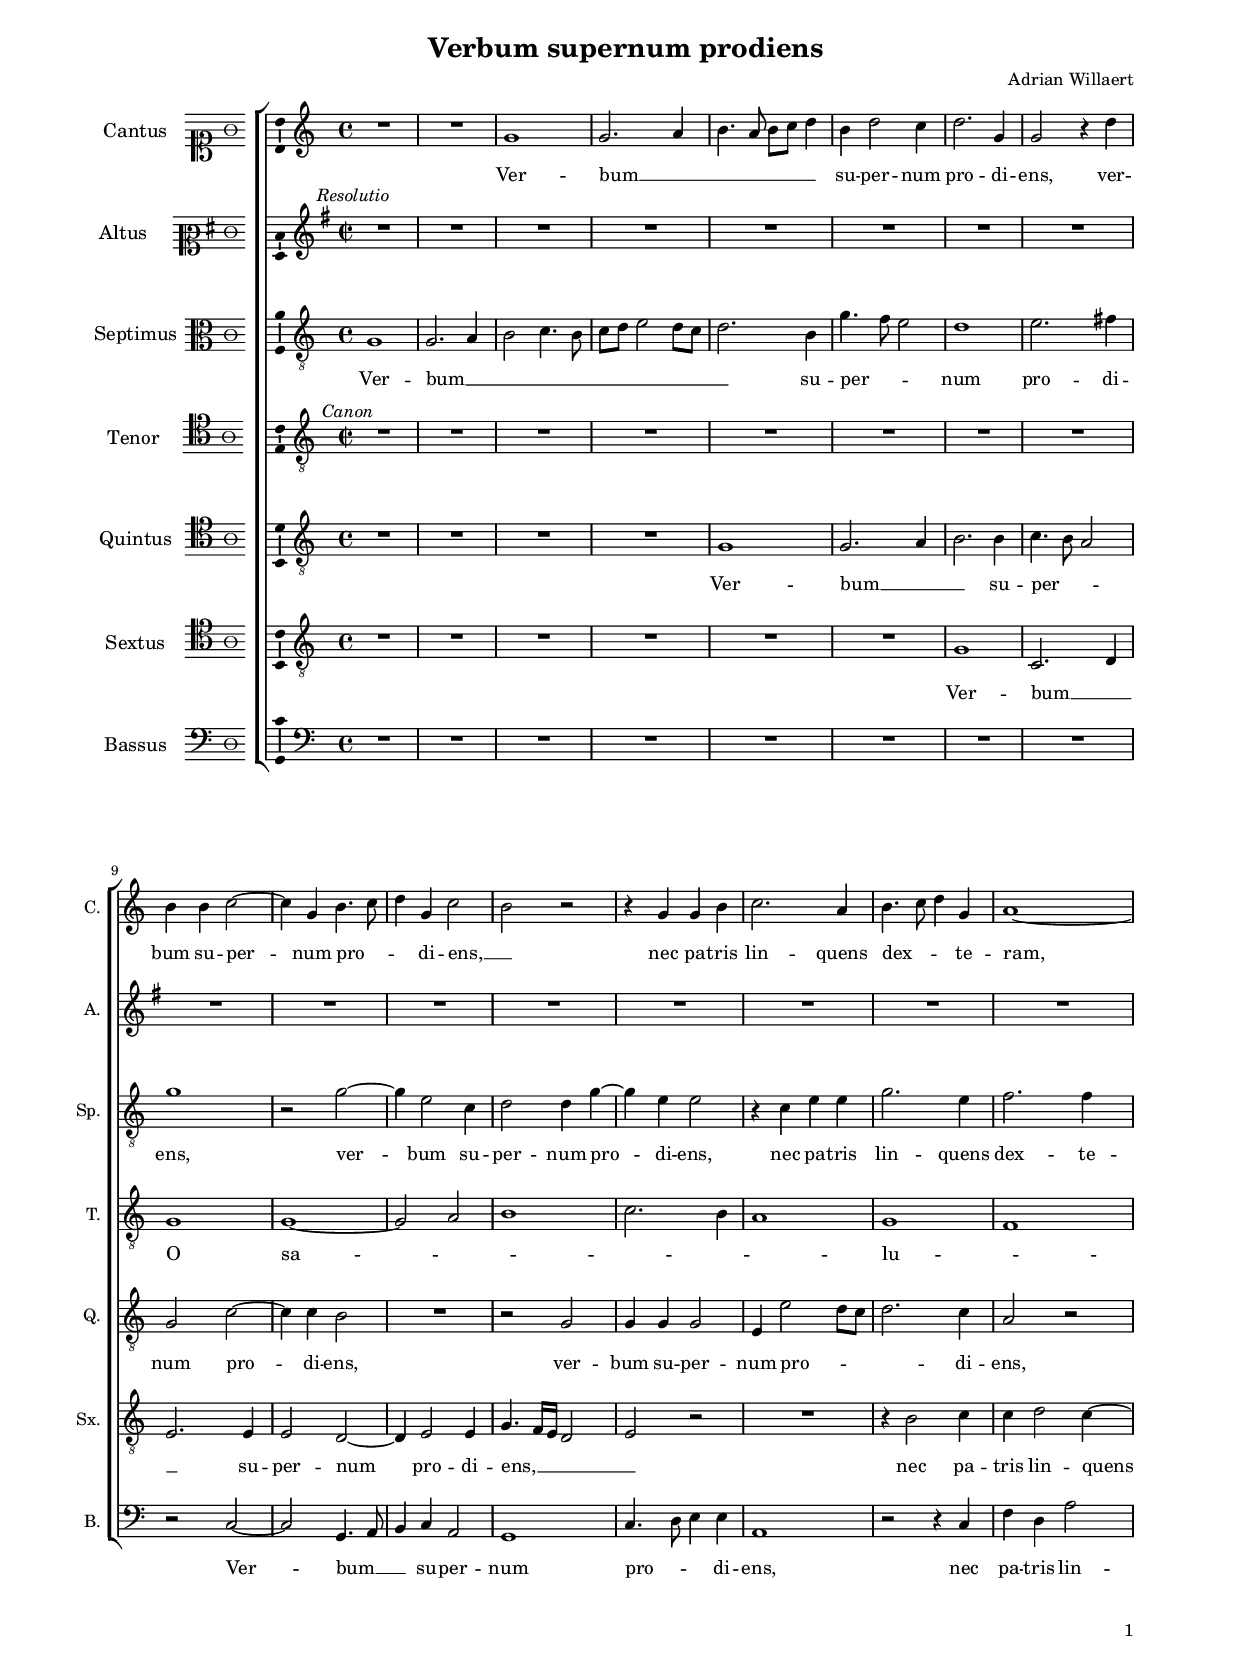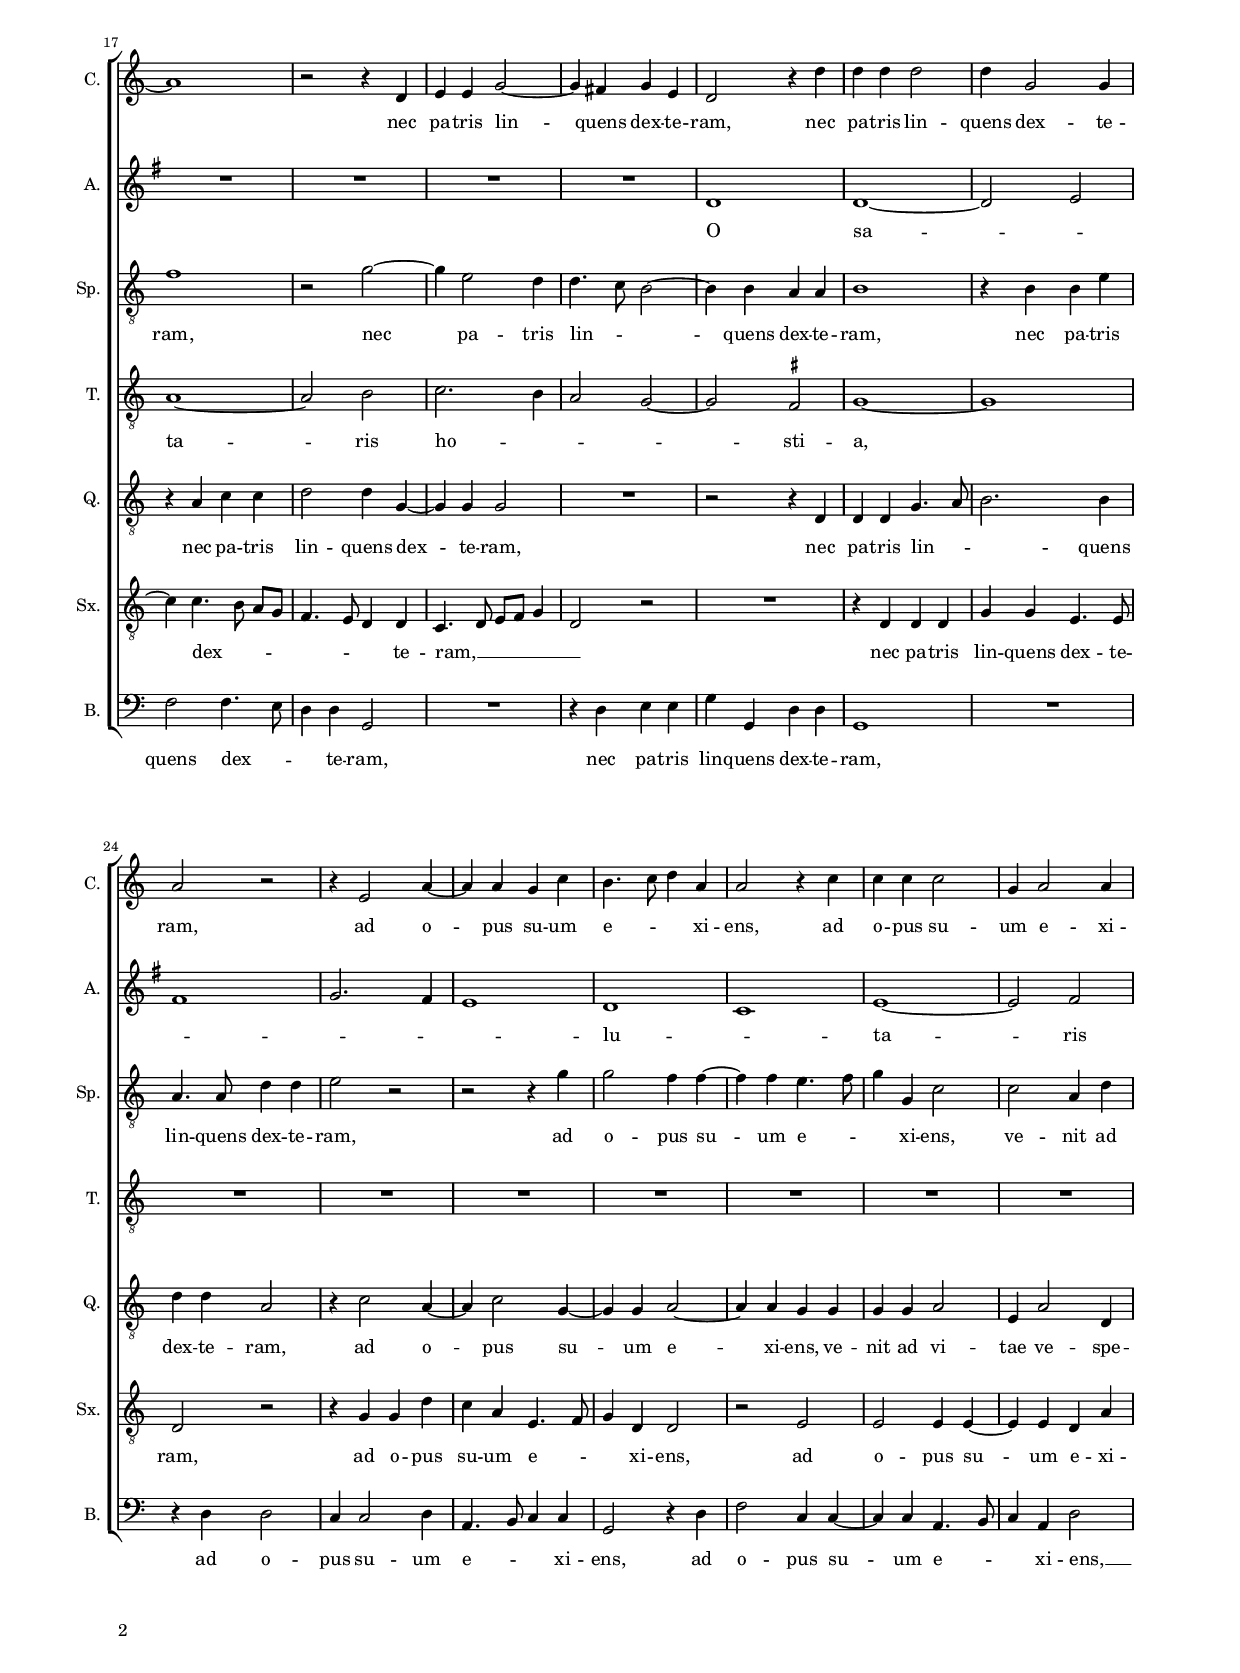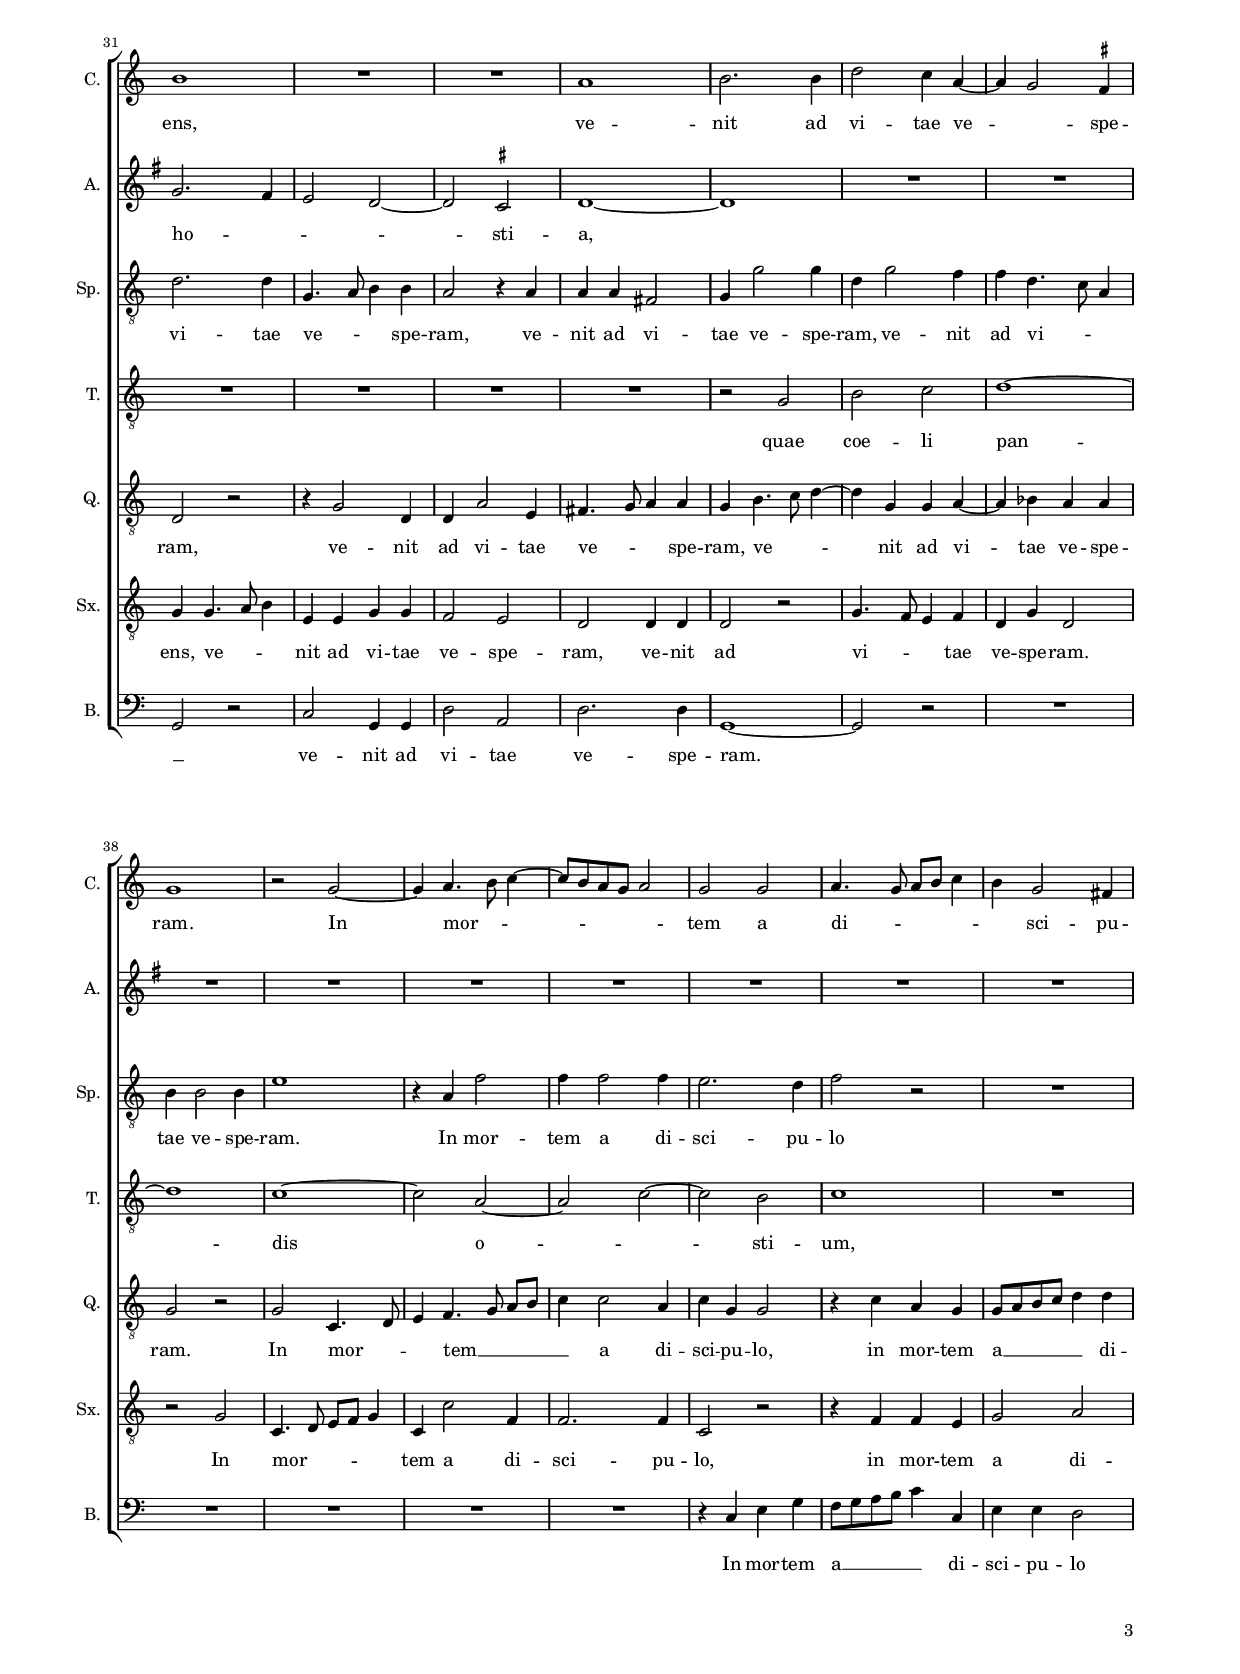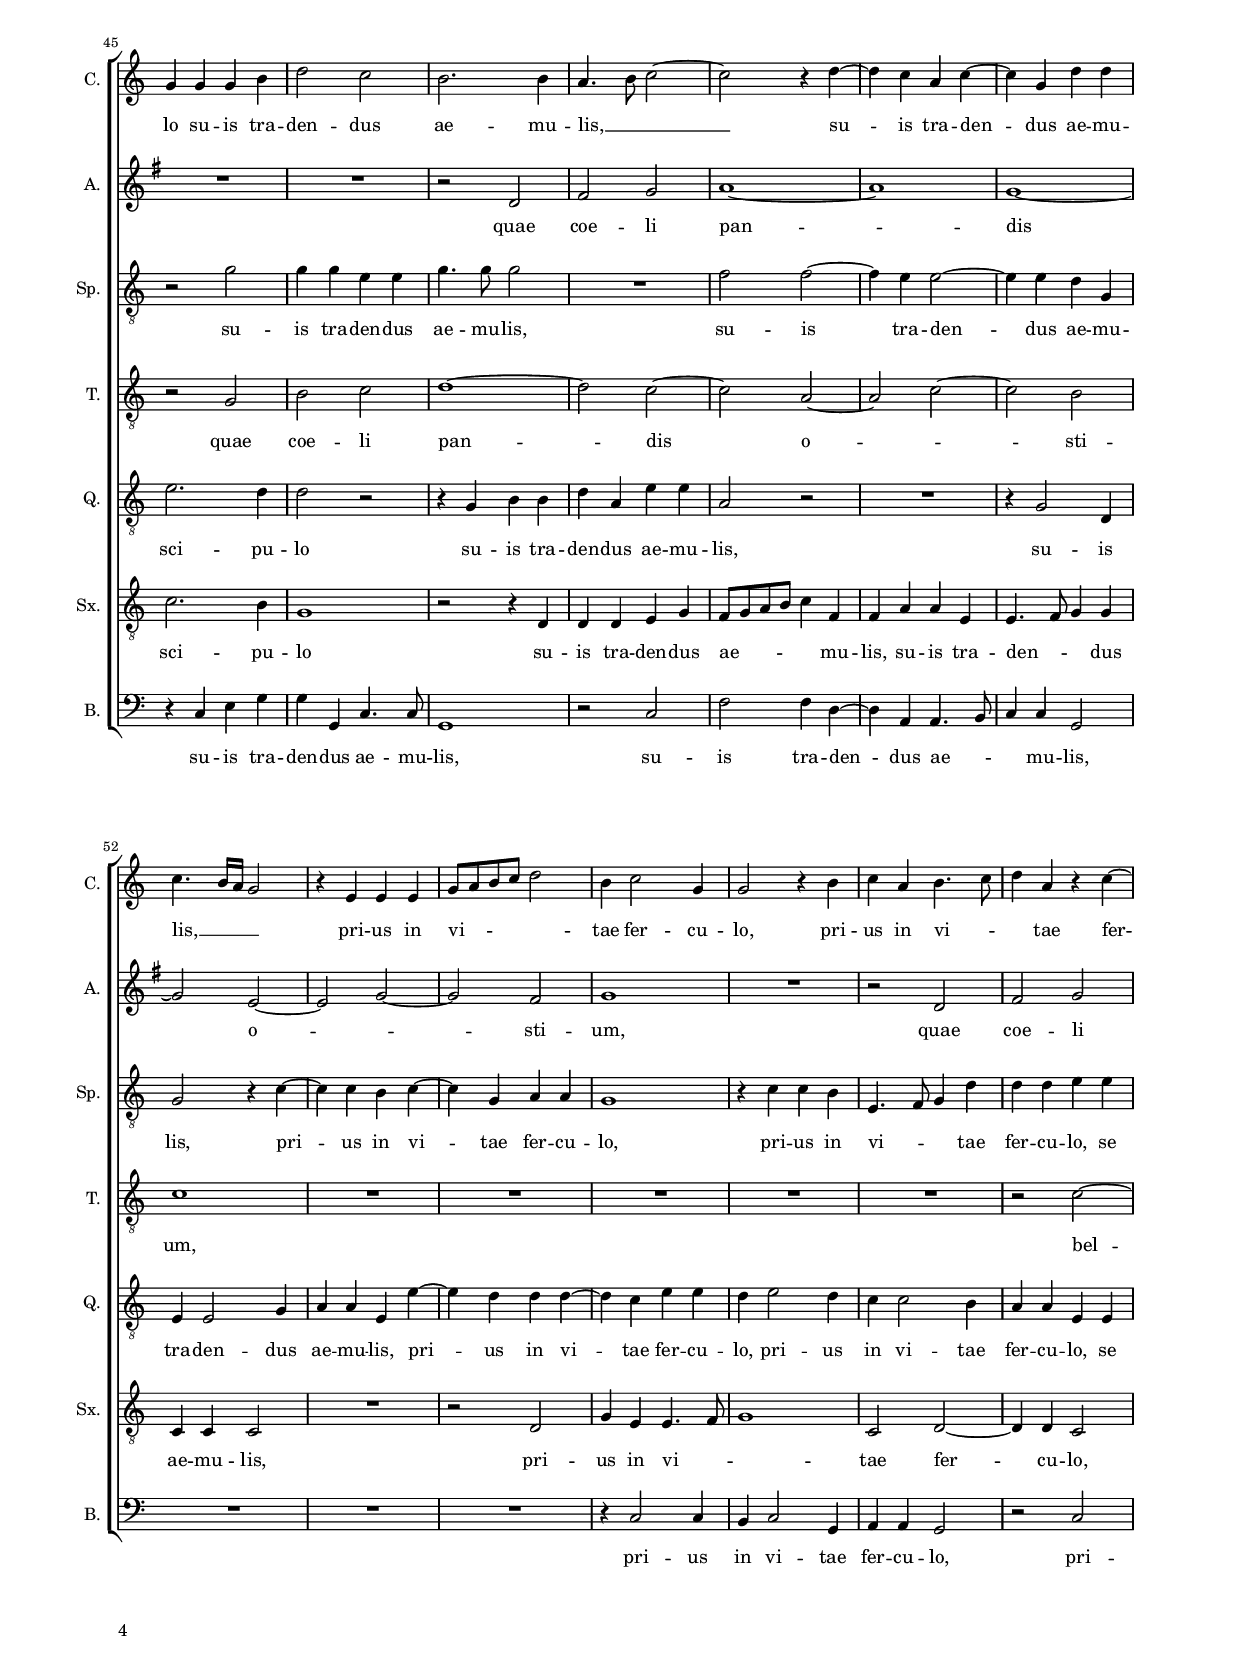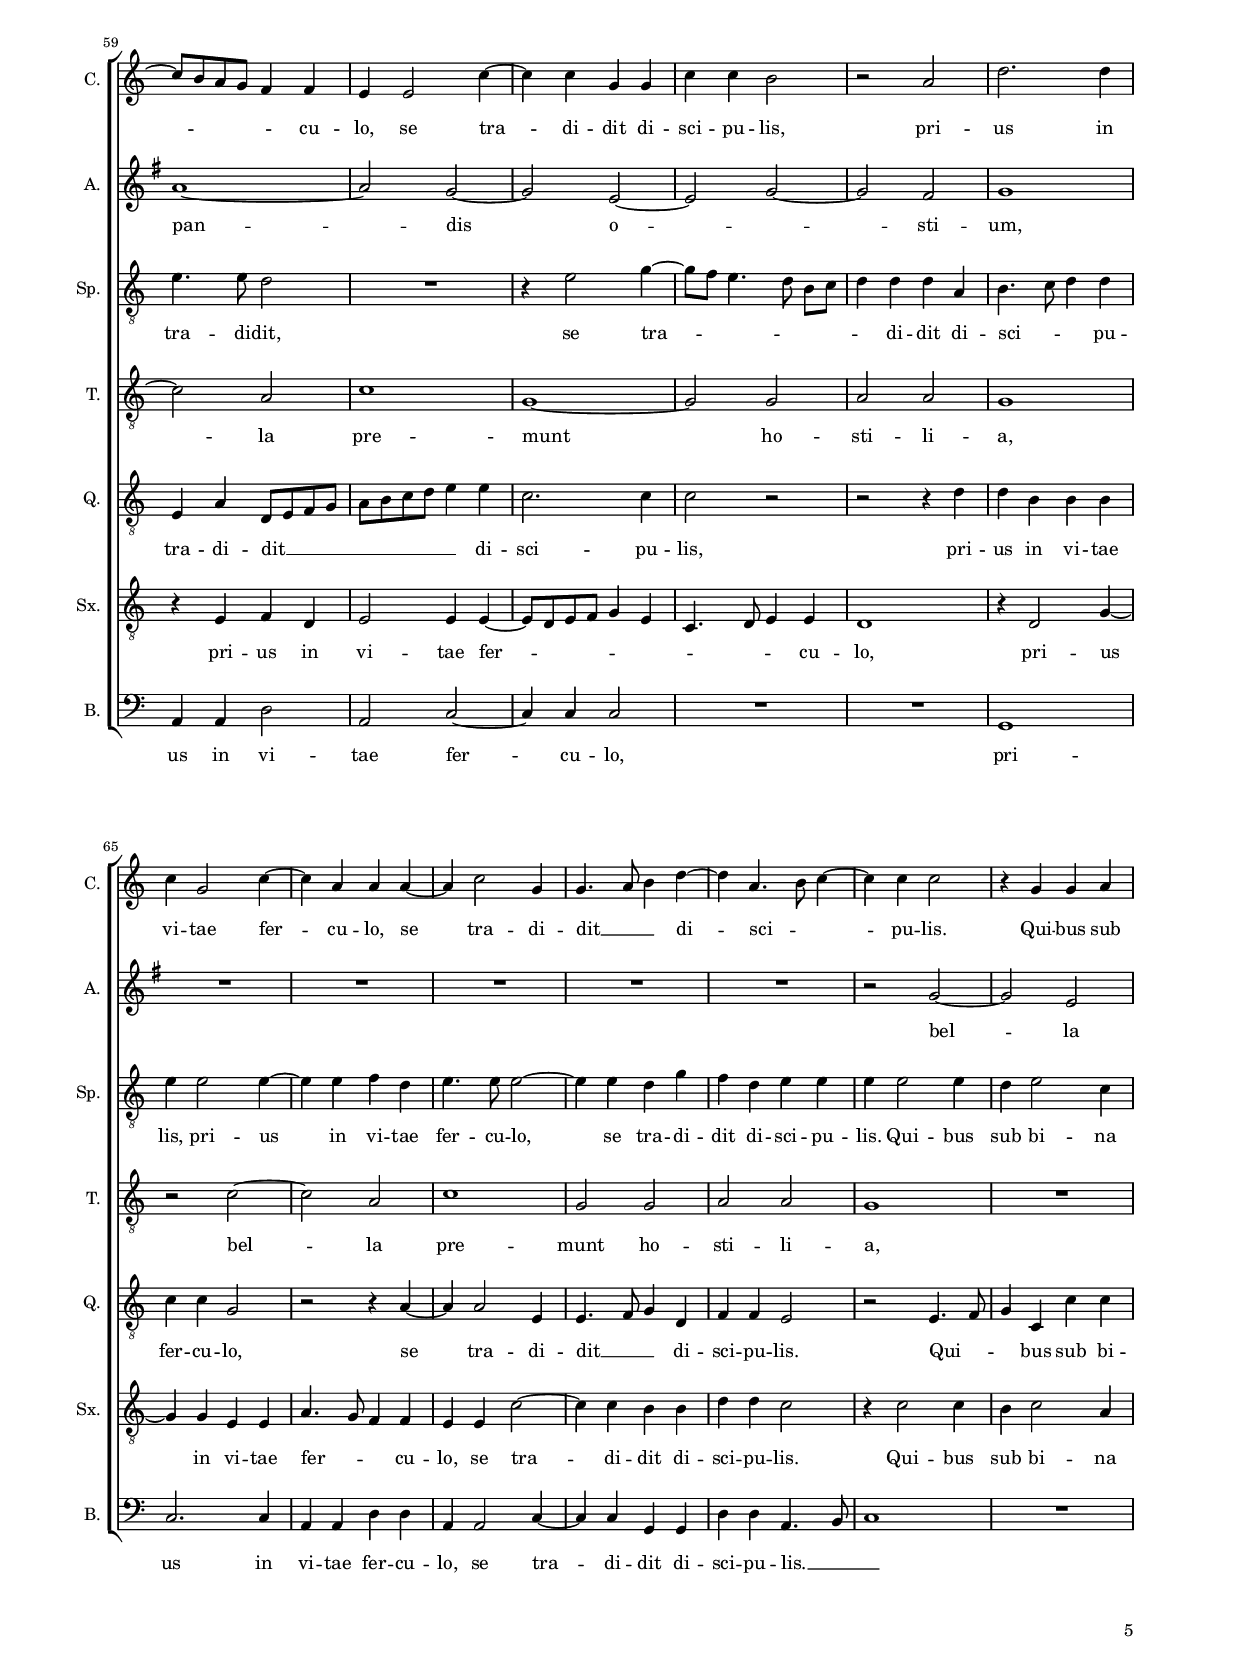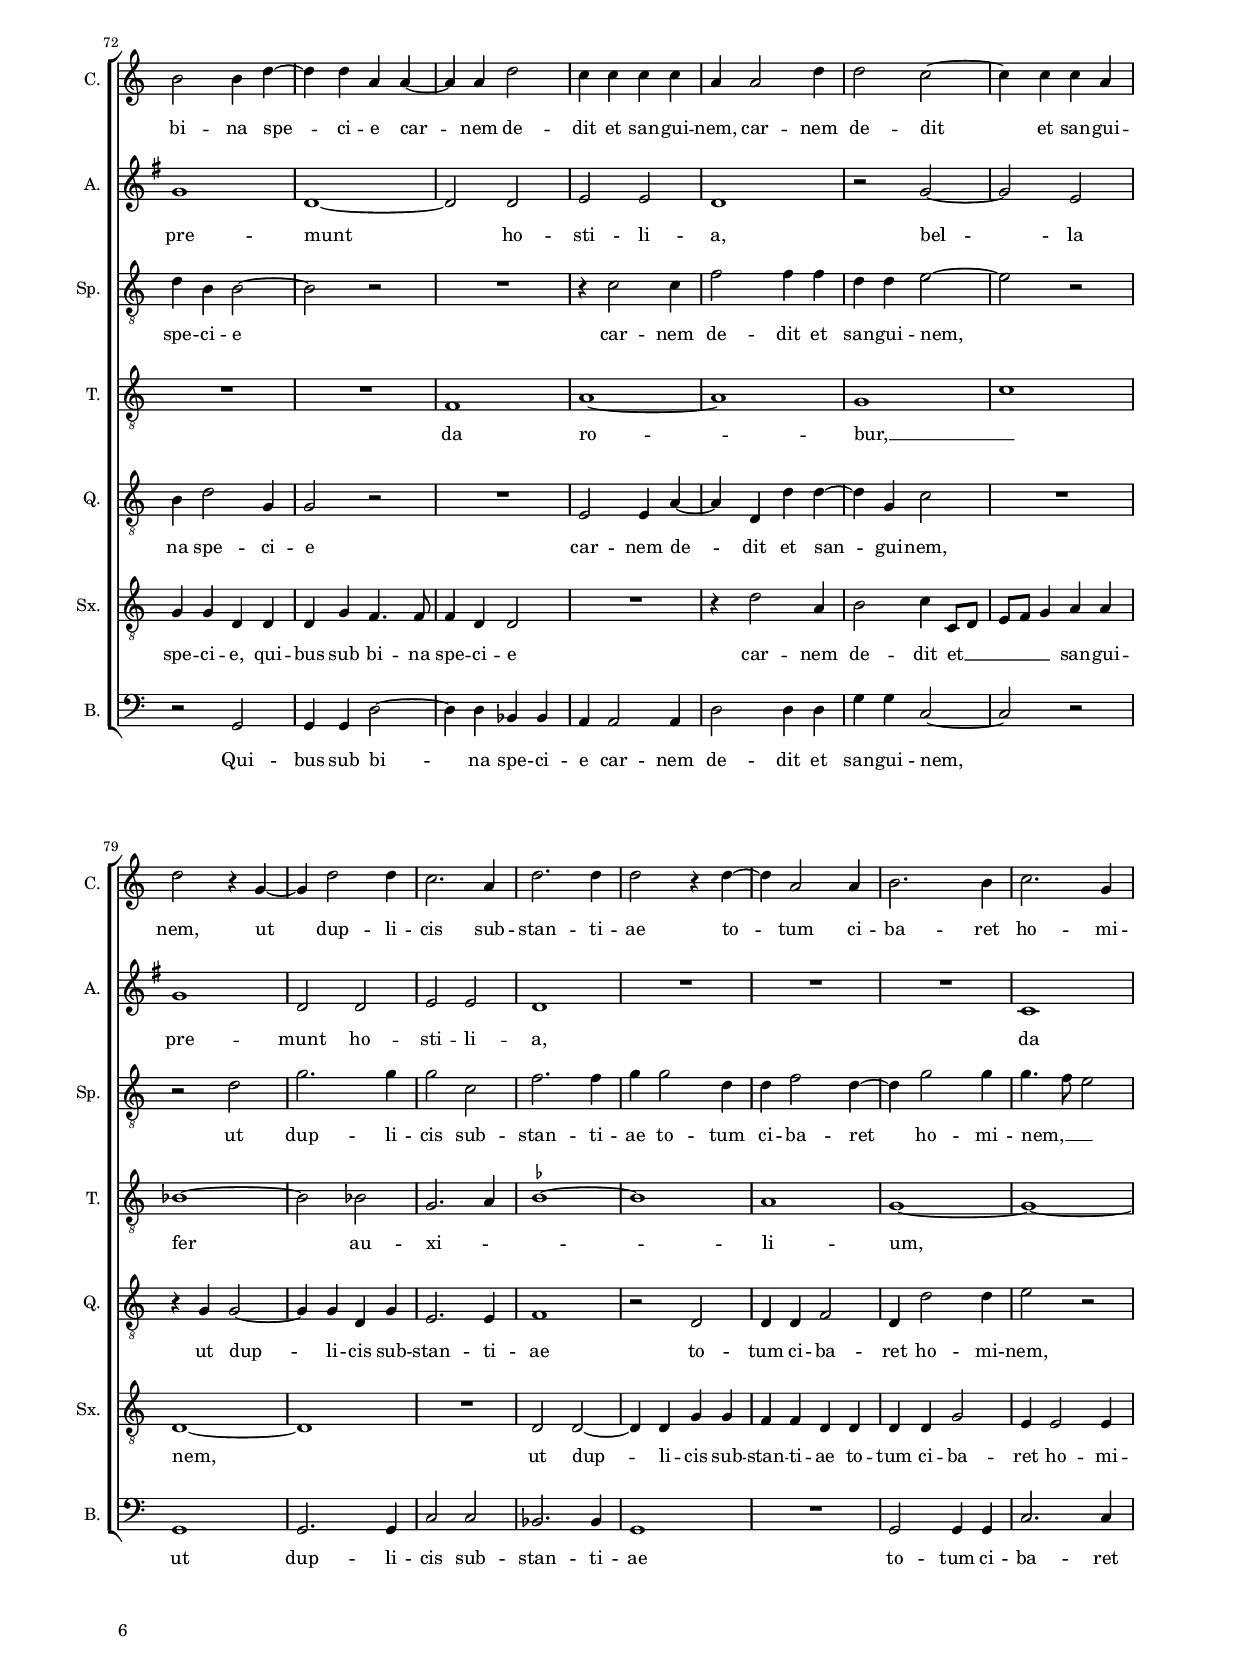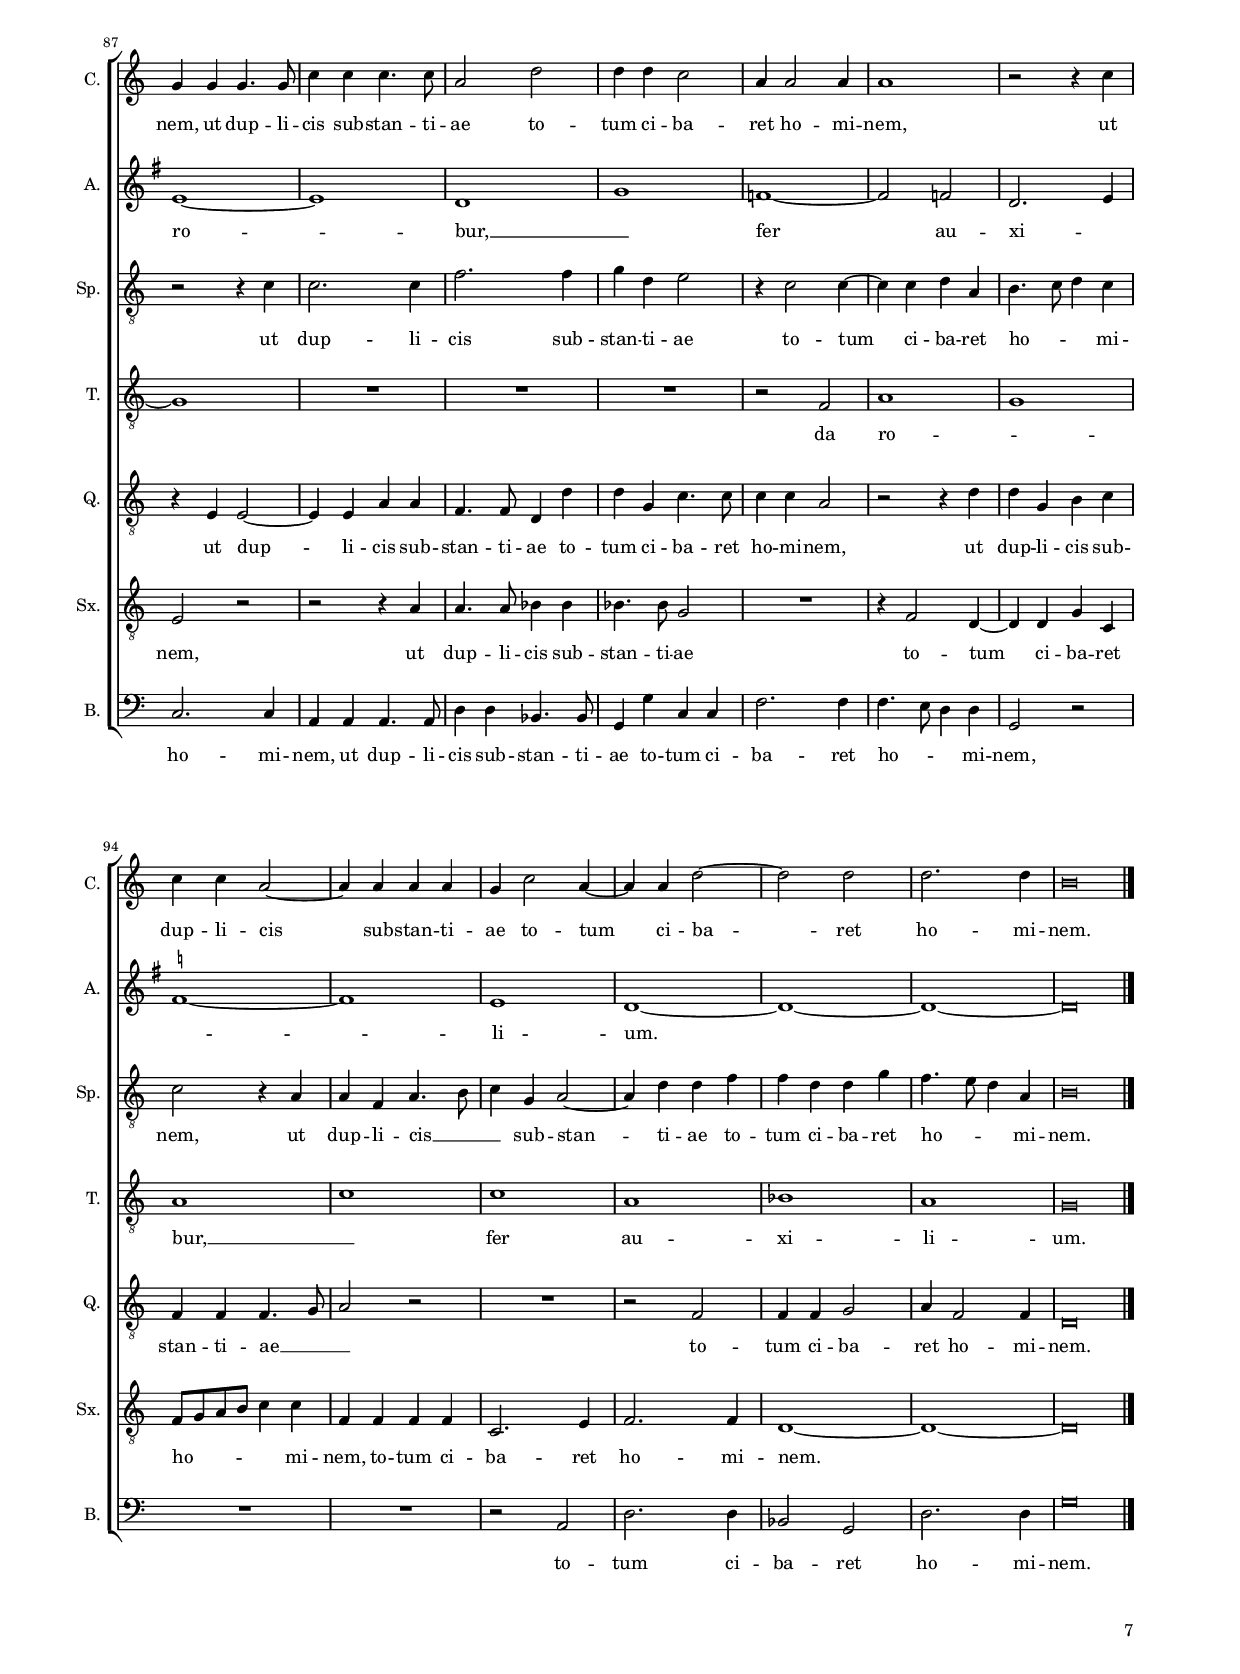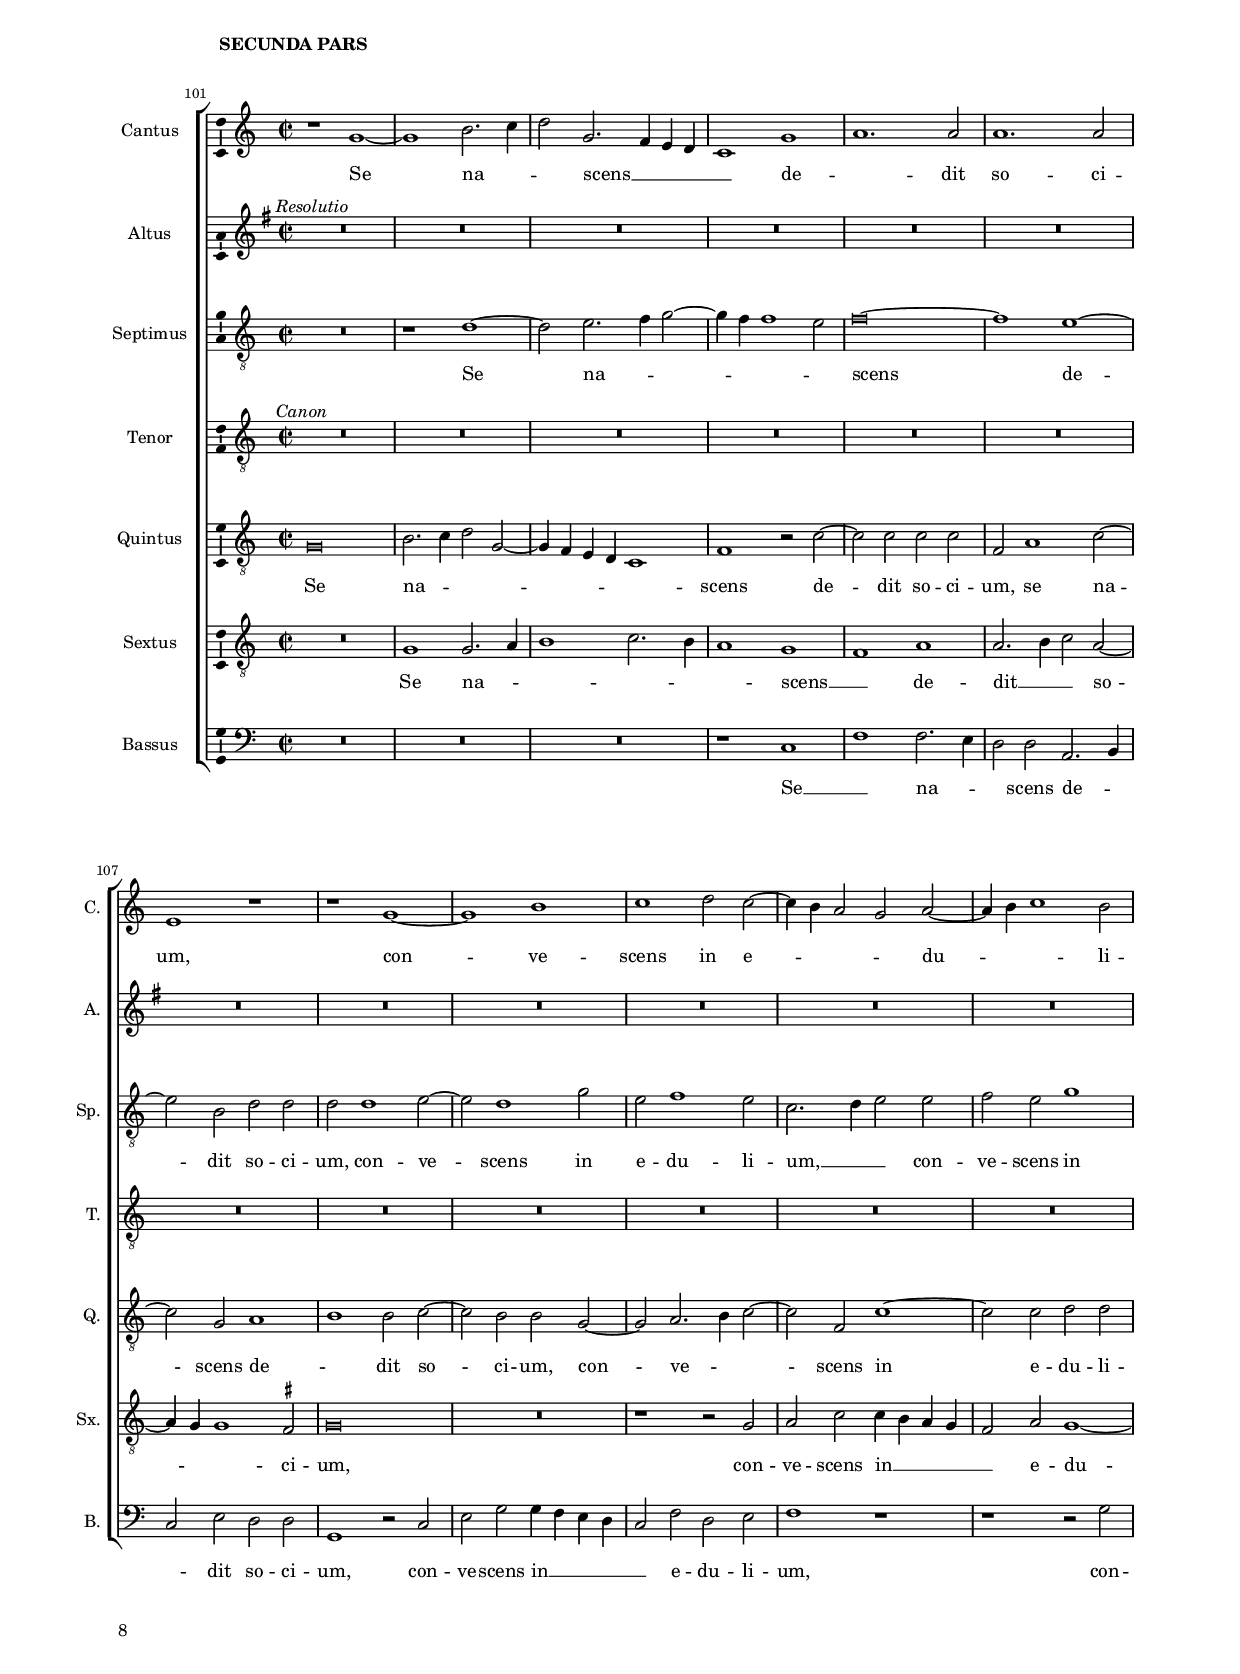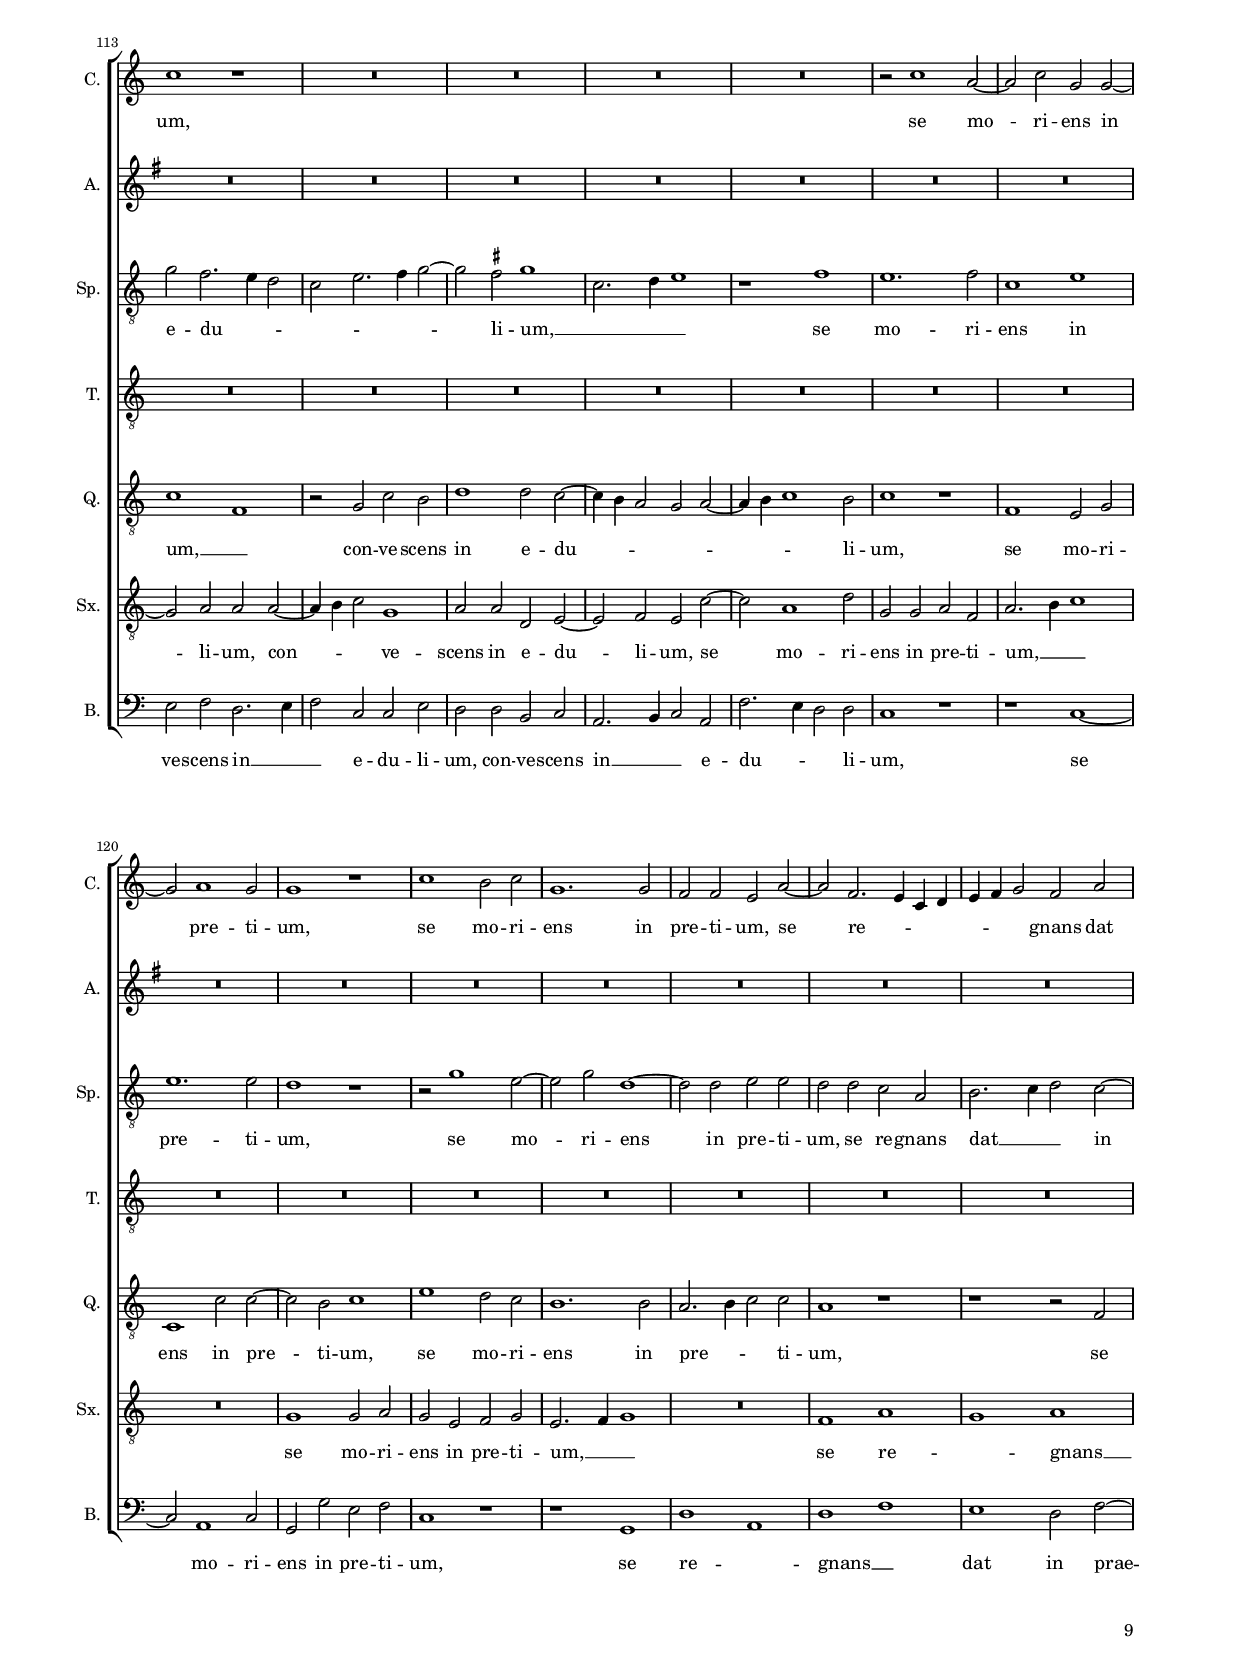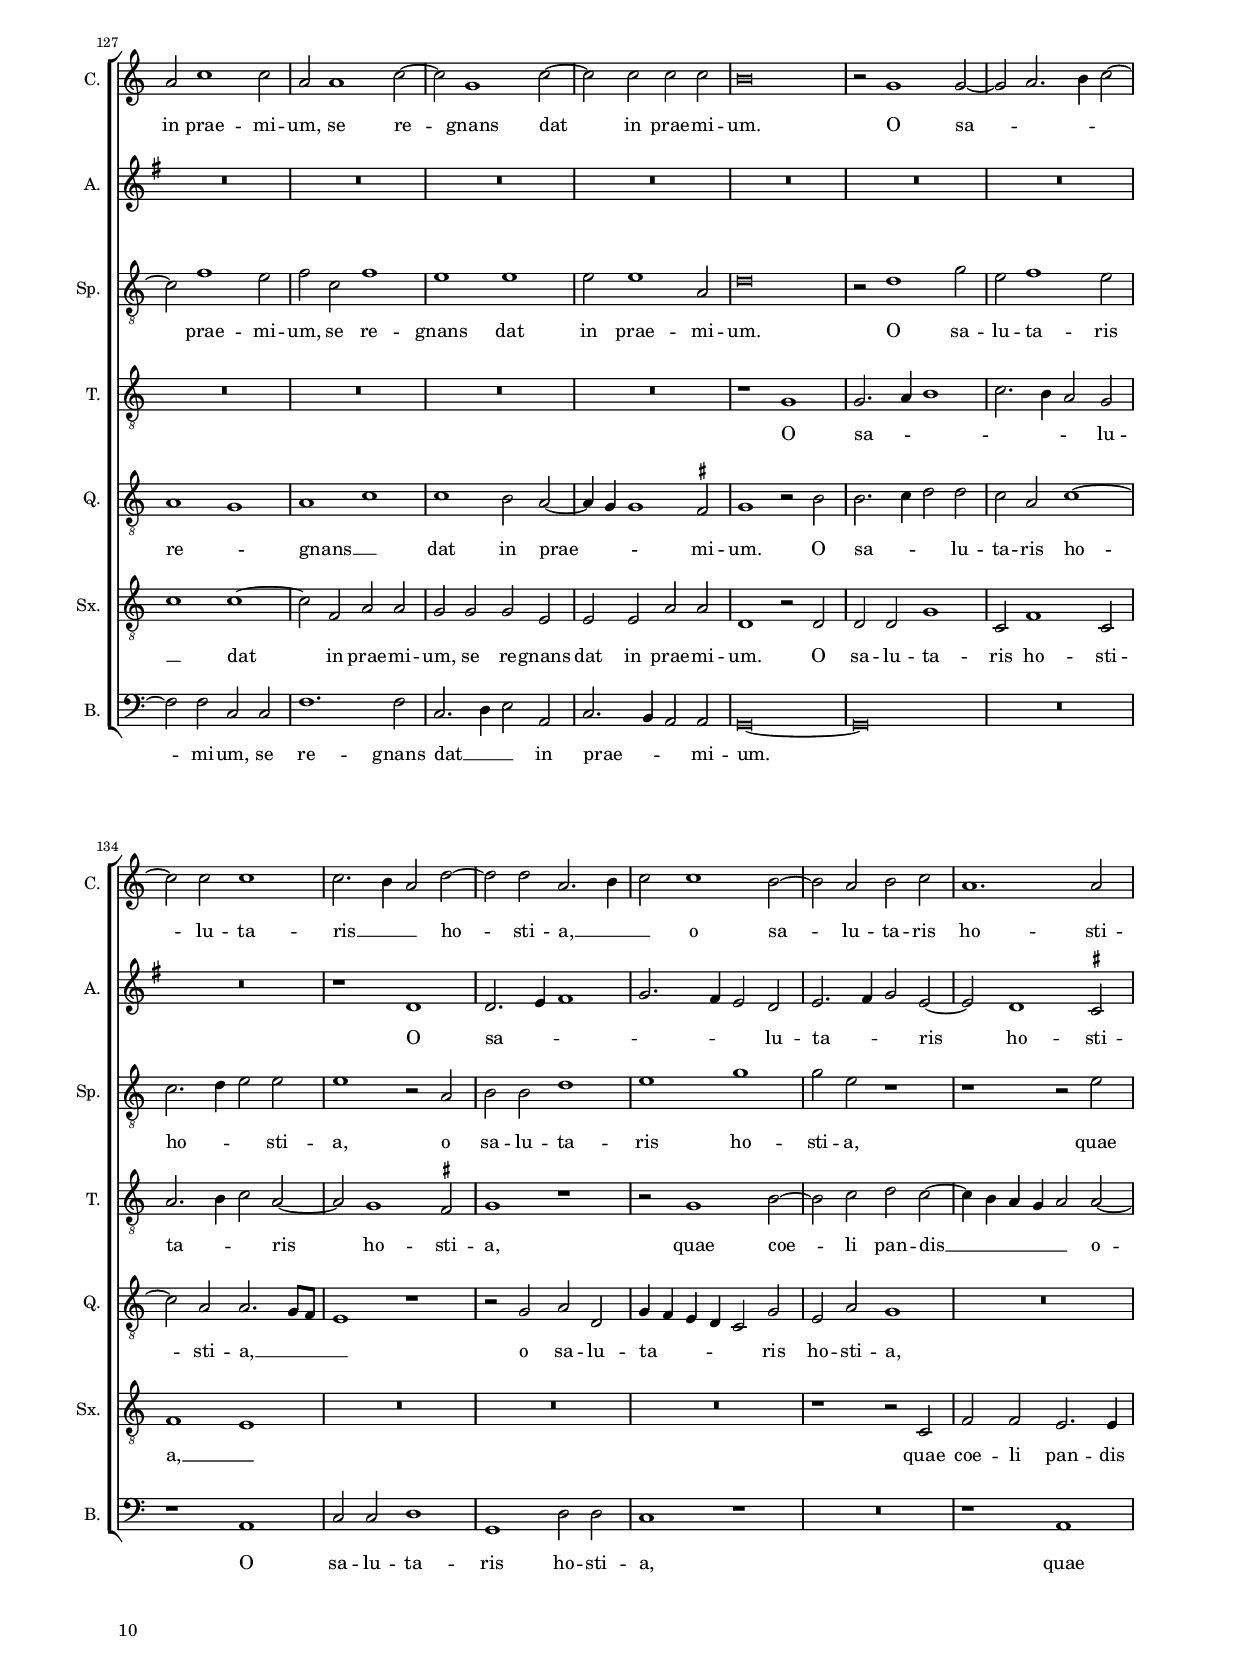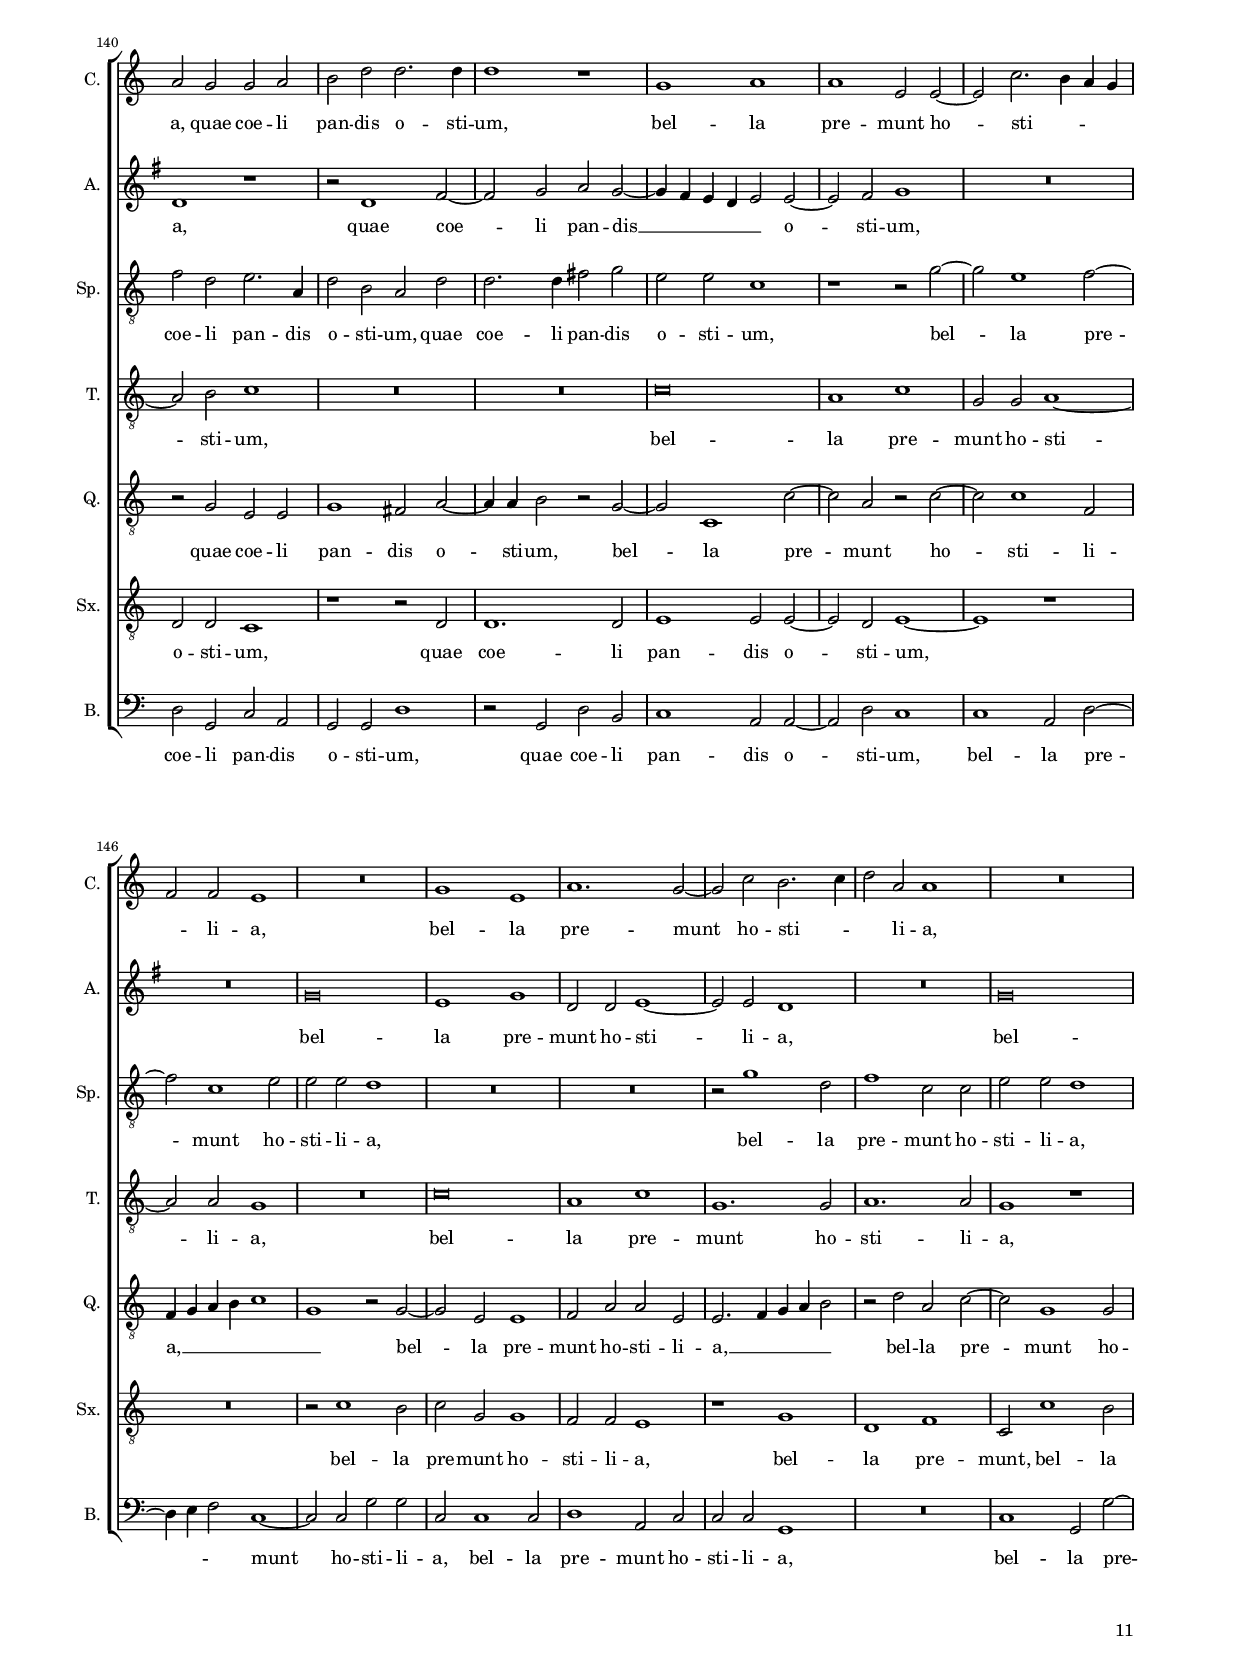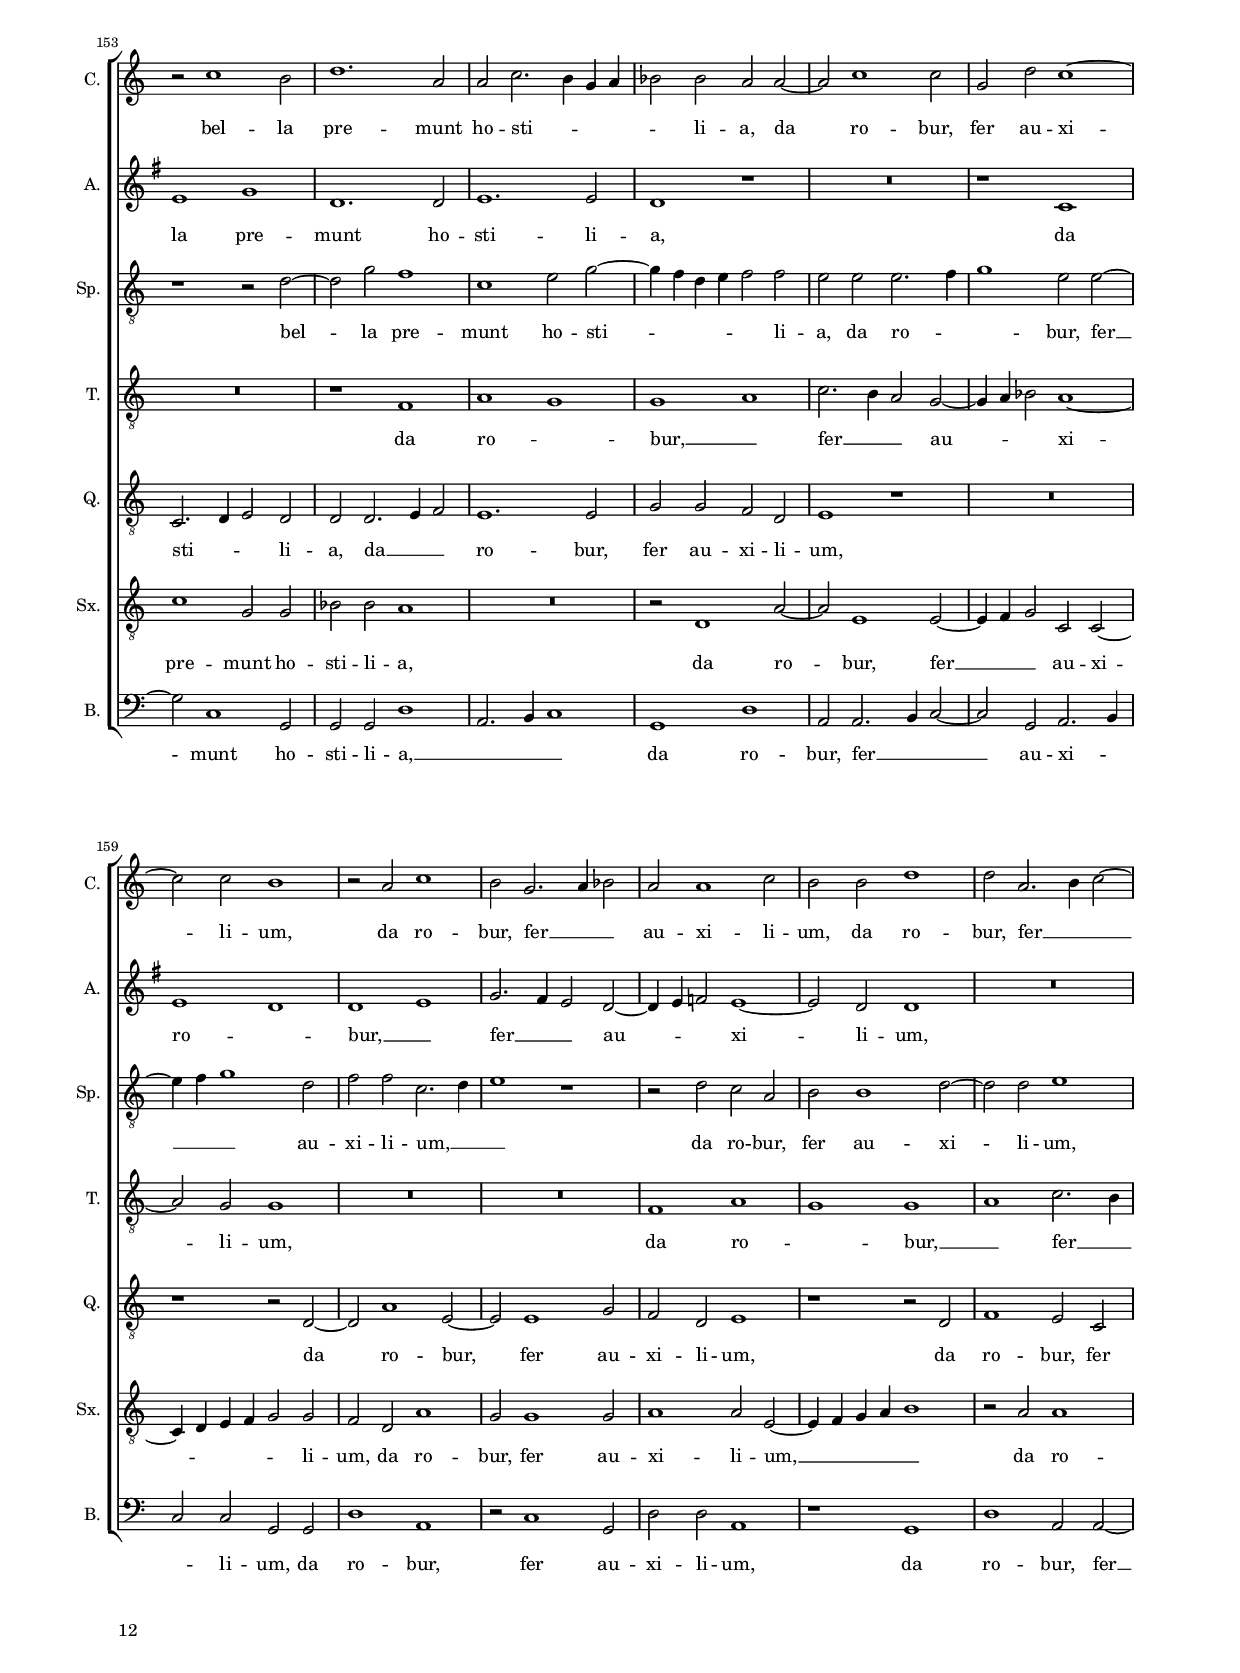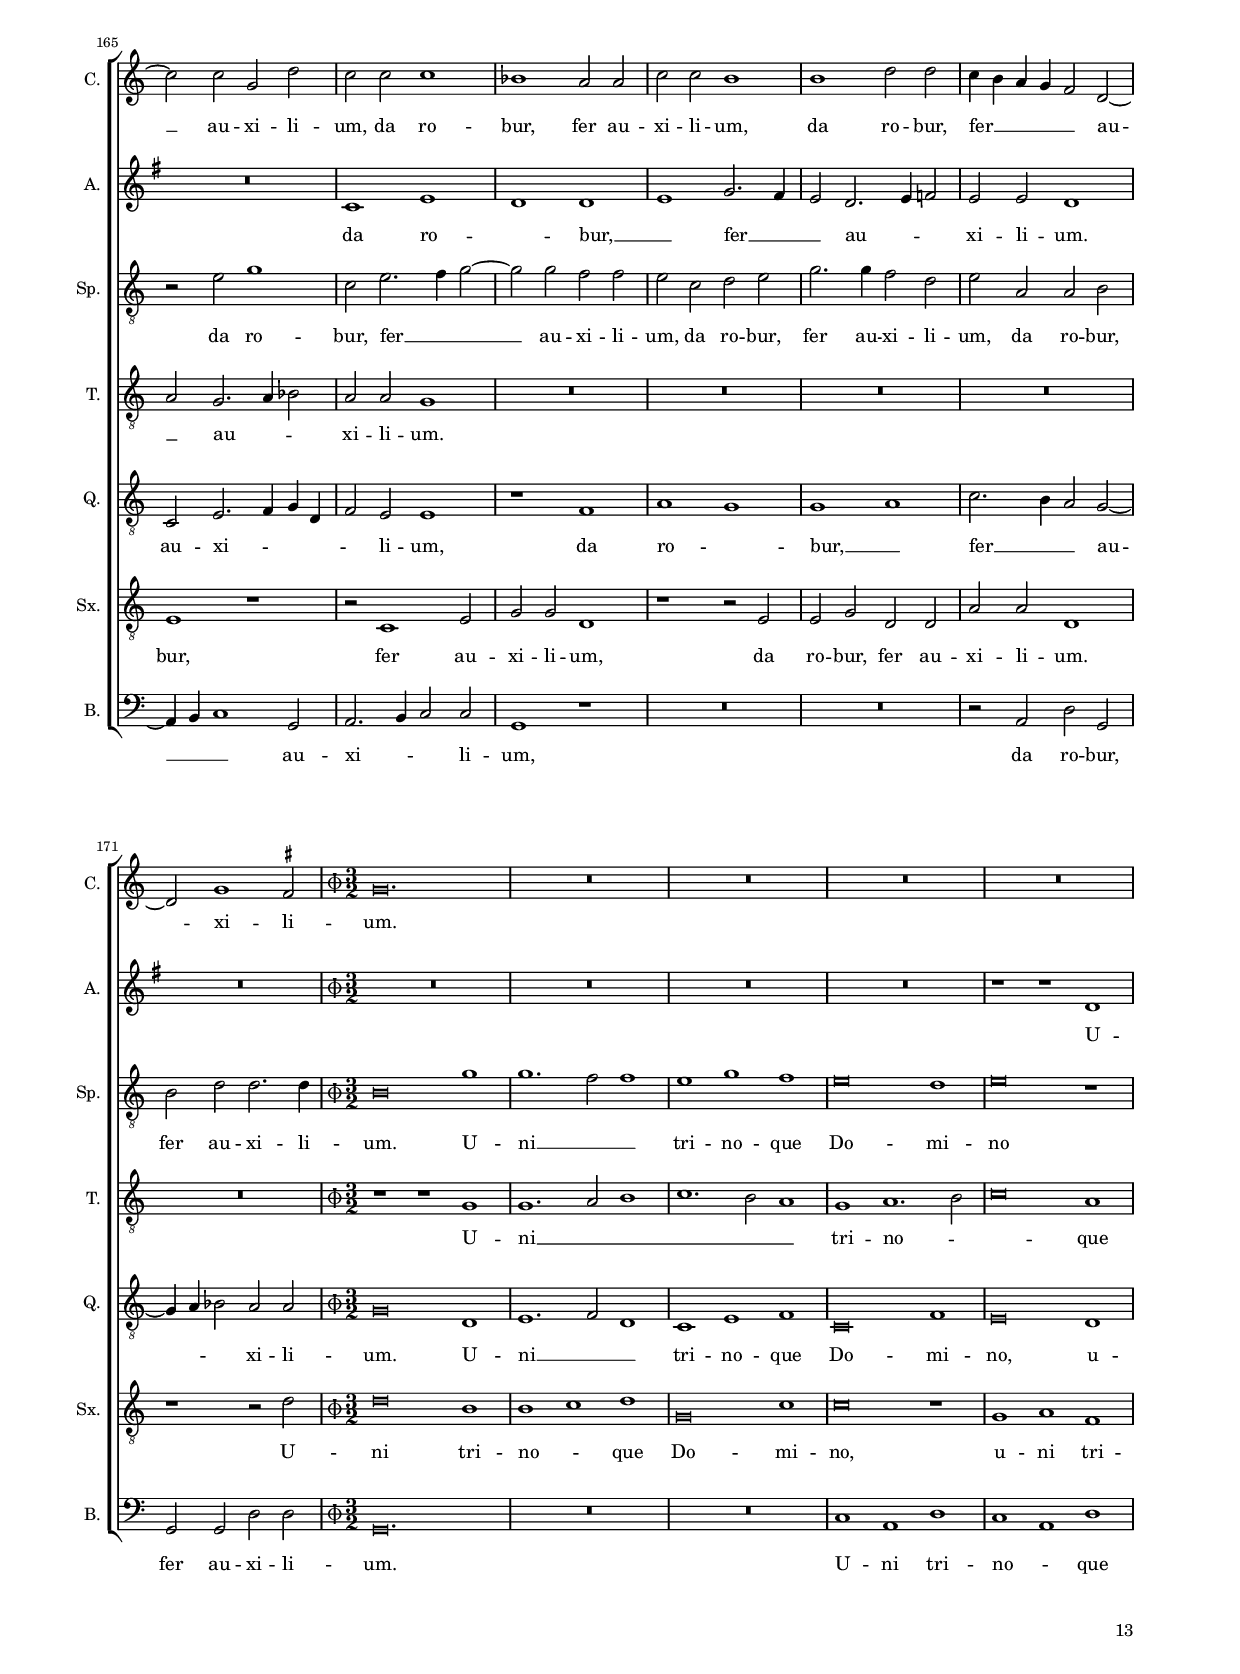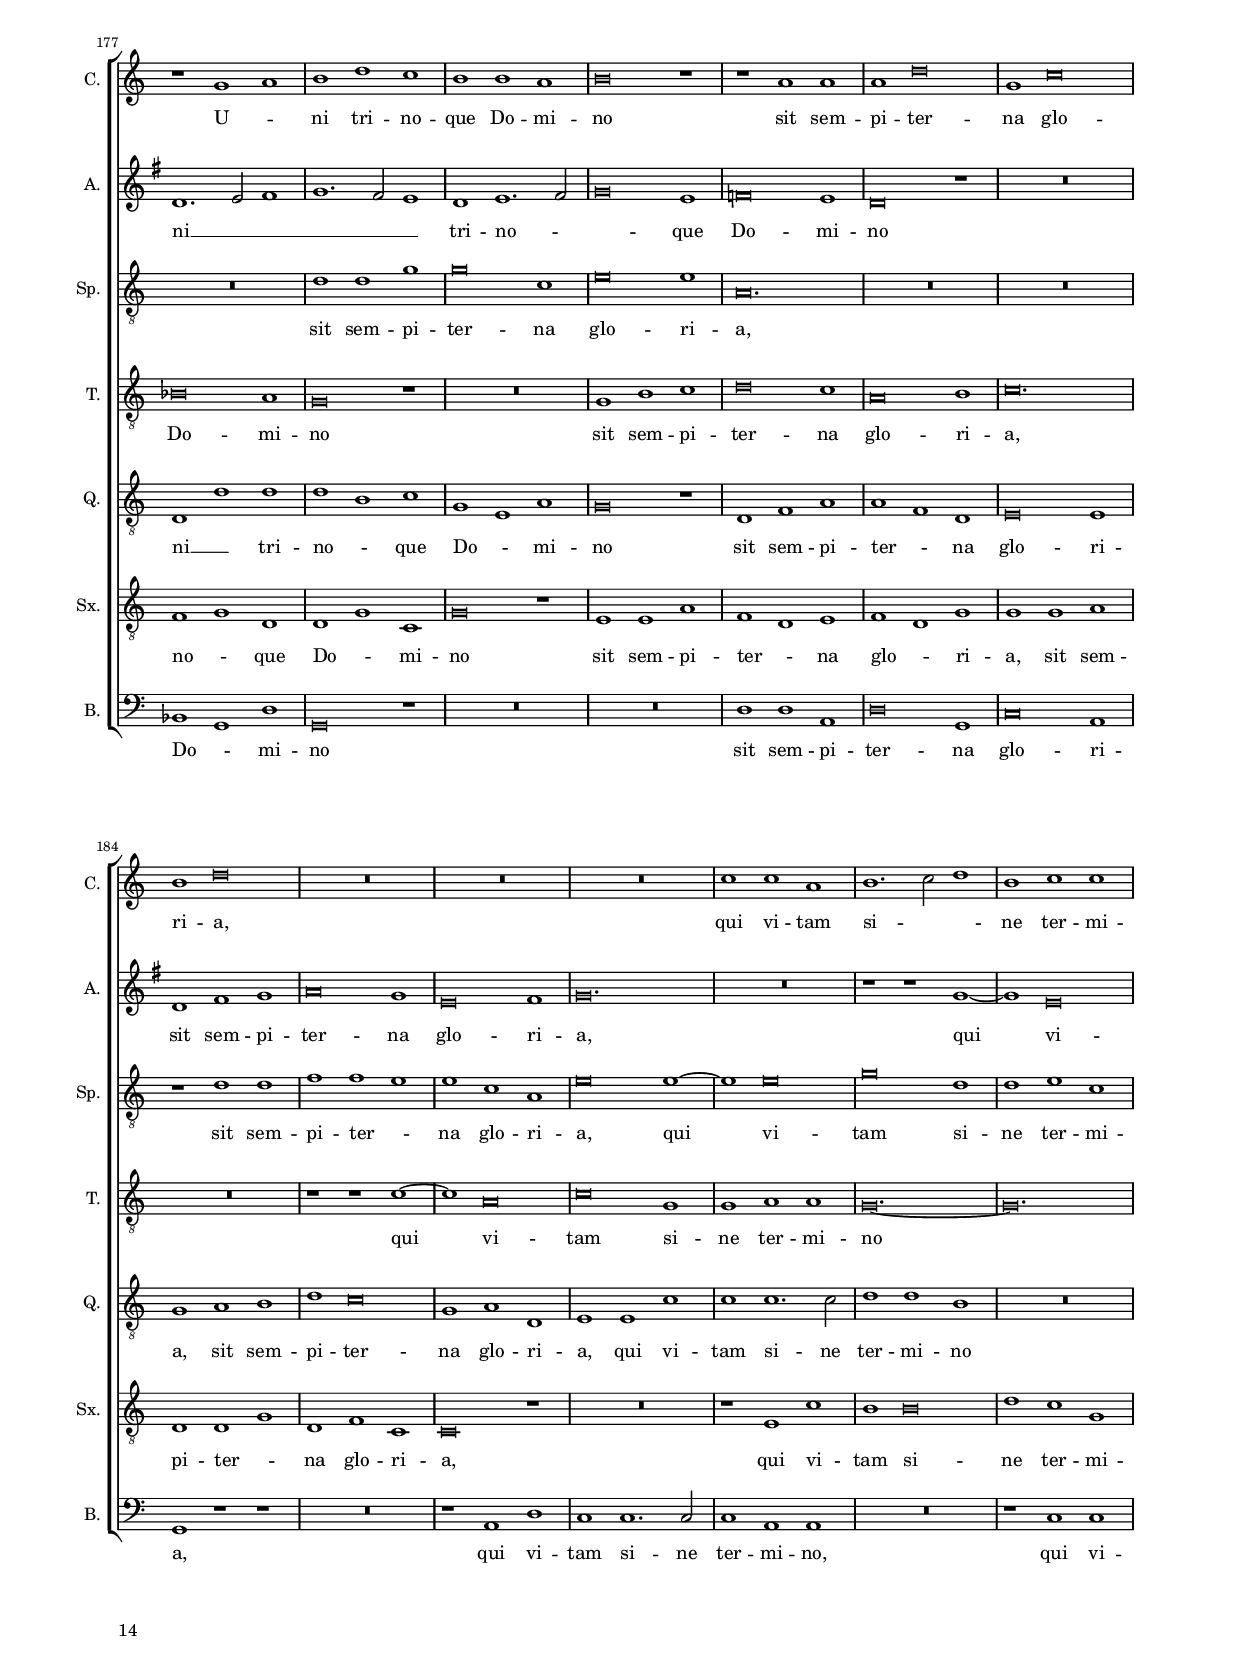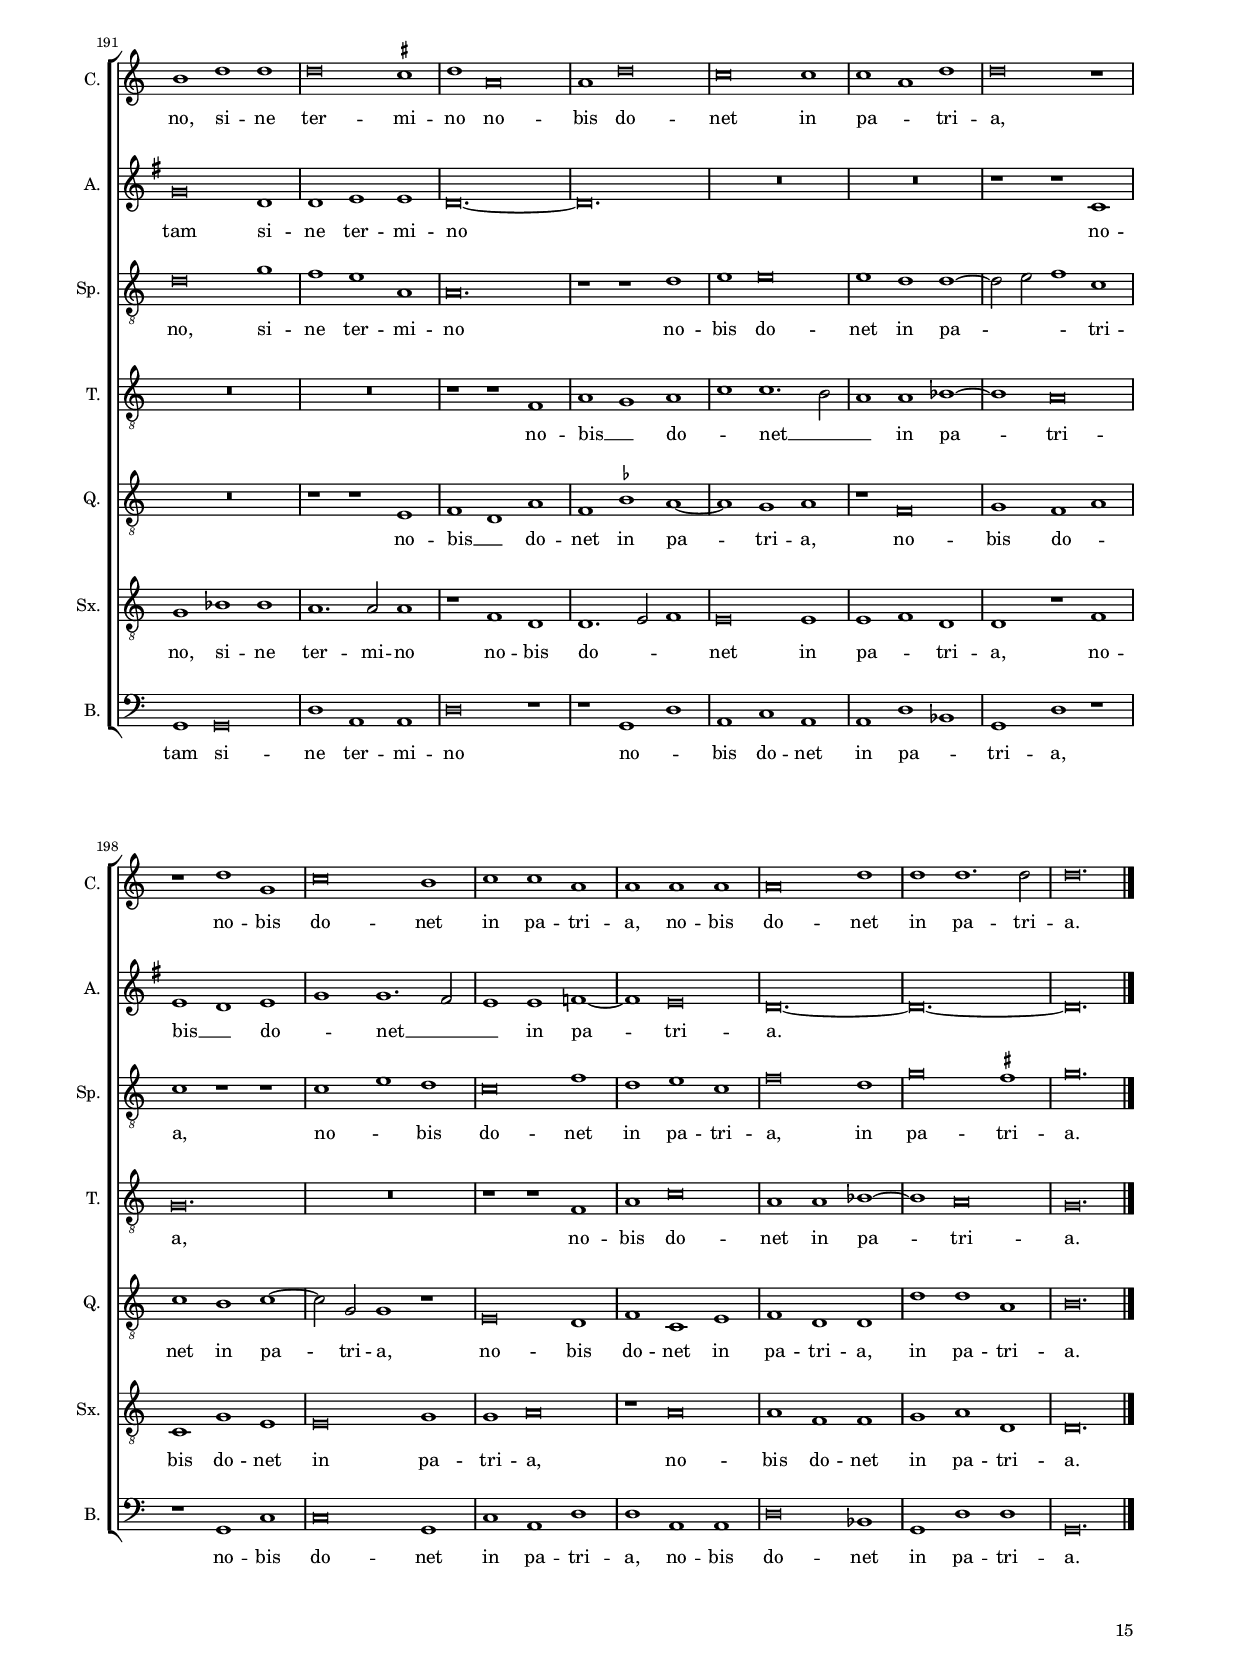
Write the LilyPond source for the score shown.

\header
{
  title="Verbum supernum prodiens"
  composer="Adrian Willaert"
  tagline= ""
}

\version "2.24.3"
\language deutsch
#(set-global-staff-size 15)
% #(set-default-paper-size "letter")
#(ly:set-option 'point-and-click #f)


\paper
	{
	top-margin = 1.5 \cm
	bottom-margin = 1 \cm
	left-margin = 2 \cm
	right-margin = 1.8 \cm
	ragged-bottom = ##f
	ragged-last-bottom = ##f
	print-page-number = ##f
	system-system-spacing = #'((basic-distance . 17) (minimum-distance . 14) (padding . 6) (strechability . 250))
	oddFooterMarkup=\markup   \fill-line { "" \fromproperty #'page:page-number-string }
	evenFooterMarkup=\markup  \fill-line { \fromproperty #'page:page-number-string "" }
	last-bottom-spacing = #'((basic-distance . 12) (minimum-distance . 7) (padding . 4))
%	systems-per-page = 3
%	min-systems-per-page = 3
	}


global = {
	\set Score.tempoHideNote = ##t
	\tempo 4 = 110
	}

ficta = { \once \set suggestAccidentals = ##t }
	
forget = #(define-music-function (music) (ly:music?) #{
	\accidentalStyle forget
	$music
	\accidentalStyle default
	#})



incipitcantus = \markup { \score {
	{
	\set Staff.instrumentName = \markup { \fontsize #1 "Cantus" }
	\key c \major
	\clef soprano
	\override Staff.TimeSignature.style = #'mensural \time 3/2
	s1 \bar ""
	}
	\layout  {
	raggedright = ##t
	indent = 1.6 \cm
	line-width = 2.5 \cm
	% \context { \Staff \remove Time_signature_engraver }
	\override Staff.Clef.Y-extent = #'(0 . 0)
	}} \hspace #1 }

	  
incipitaltus = \markup { \score {
	{
	\set Staff.instrumentName = \markup { \fontsize #1 "Altus" }
	\key g \major
	\clef mezzosoprano
	\override Staff.TimeSignature.style = #'mensural \time 3/2
	s4 \bar ""
	}
	\layout  {
	raggedright = ##t
	indent = 1.6 \cm
	line-width = 2.5 \cm
	% \context { \Staff \remove Time_signature_engraver }
	\override Staff.Clef.Y-extent = #'(0 . 0)
	}} \hspace #1 }

	
incipitseptimus = \markup { \score {
	{
	\set Staff.instrumentName = \markup { \fontsize #1 "Septimus" }
	\key c \major
	\clef alto
	\override Staff.TimeSignature.style = #'mensural \time 3/2
	s4 \bar ""
	}
	\layout  {
	raggedright = ##t
	indent = 1.6 \cm
	line-width = 2.5 \cm
	%\context { \Staff \remove Time_signature_engraver }
	\override Staff.Clef.Y-extent = #'(0 . 0)
	}} \hspace #1 }
	

incipittenor = \markup { \score {
	{
	\set Staff.instrumentName = \markup { \fontsize #1 "Tenor" }
	\key c \major
	\clef tenor
	\override Staff.TimeSignature.style = #'mensural \time 3/2
	s4 \bar ""
	}
	\layout  {
	raggedright = ##t
	indent = 1.6 \cm
	line-width = 2.5 \cm
	%\context { \Staff \remove Time_signature_engraver }
	\override Staff.Clef.Y-extent = #'(0 . 0)
	}} \hspace #1 }
	

incipitquintus = \markup { \score {
	{
	\set Staff.instrumentName = \markup { \fontsize #1 "Quintus" }
	\key c \major
	\clef tenor
	\override Staff.TimeSignature.style = #'mensural \time 3/2
	s4 \bar ""
	}
	\layout  {
	raggedright = ##t
	indent = 1.6 \cm
	line-width = 2.5 \cm
	%\context { \Staff \remove Time_signature_engraver }
	\override Staff.Clef.Y-extent = #'(0 . 0)
	}} \hspace #1 }

	  
incipitsextus = \markup { \score {
	{
	\set Staff.instrumentName = \markup { \fontsize #1 "Sextus" }
	\key c \major
	\clef tenor
	\override Staff.TimeSignature.style = #'mensural \time 3/2
	s4 \bar ""
	}
	\layout  {
	raggedright = ##t
	indent = 1.6 \cm
	line-width = 2.5 \cm
	%\context { \Staff \remove Time_signature_engraver }
	\override Staff.Clef.Y-extent = #'(0 . 0)
	}} \hspace #1 }

	  
incipitbassus = \markup { \score {
	{
	\set Staff.instrumentName = \markup { \fontsize #1 "Bassus" }
	\key c \major
	\override Staff.TimeSignature.style = #'mensural \time 3/2
	\clef bass
	s4 \bar ""
	}
	\layout  {
	raggedright = ##t
	indent = 1.6 \cm
	line-width = 2.5 \cm
	%\context { \Staff \remove Time_signature_engraver }
	\override Staff.Clef.Y-extent = #'(0 . 0)
	}} \hspace #1 }


cantus =  \relative c''
	{
	\time 4/4
	R1
	R1
	g1 
	g2. a4
%5
	h4. a8 h[ c] d4 |
	h4 d2 c4
	d2. g,4 
	g2 r4 d'
	h4 h c2~ 
%10
	c4 g4 h4. c8 |
	d4 g, c2 
	h2 r
	r4 g g h 
	c2. a4
%15
	h4. c8 d4 g,
	a1~
	a1 
	r2 r4 d,
	e4 e g2~
%20
	g4 fis4 g4 e |
	d2 r4 d' 
	d4 d d2
	d4 g,2 g4 
	a2 r
%25
	r4 e2 a4~ |
	a4 a g c
	h4. c8 d4 a
	a2 r4 c
	c4 c c2
%30
	g4 a2 a4 |
	h1
	R1
	R1
	a1
%35
	h2. h4 |
	d2 c4 a~
	a4 g2 \ficta fis4
	g1
	r2 g~
%40
	g4 a4. h8 c4~ |
	c8 h a g a2
	g2 g
	a4. g8 a8[ h] c4
	h4 g2 fis4
%45
	g4 g g h |
	d2 c
	h2. h4
	a4. h8 c2~
	c2 r4 d~
%50
	d4 c a c~ |
	c4 g d' d
	c4. h16 a g2
	r4 e e e
	g8 a h c d2
%55
	h4 c2 g4 |
	g2 r4 h
	c4 a h4. c8
	d4 a r c~
	c8 h a g f4 f
%60
	e4 e2 c'4~  |
	c4 c g g
	c4 c h2
	r2 a 
	d2. d4
%65
	c4 g2 c4~
	c4 a a a~ |
	a4 c2 g4
	g4. a8 h4 d~
	d4 a4. h8 c4~
%70
	c4 c c2
	r4 g g a |
	h2 h4 d~
	d4 d a a~
	a4 a d2
%75
	c4 c c c
	a4 a2 d4 |
	d2 c~
	c4 c c a
	d2 r4 g,~
%80
	g4 d'2 d4
	c2. a4 |
	d2. d4
	d2 r4 d~
	d4 a2 a4
%85
	h2. h4
	c2. g4 |
	g4 g g4. g8
	c4 c c4. c8
	a2 d
%90
	d4 d c2
	a4 a2 a4 |
	a1
	r2 r4 c
	c4 c a2~
%95
	a4 a a a
	g4 c2 a4~ |
	a4 a d2~
	d2 d
	d2. d4
%100
	\set Staff.measureLength = #(ly:make-moment 2/1) h\breve \bar "|." |
	}


altus = \relative c'
	{
	\key g \major
	\time 2/2
	R\breve^\markup { \hspace #-8 \italic "Resolutio" }
	R\breve
	R\breve
	R\breve
%5
	R\breve |
	R\breve
	R\breve
	R\breve
	R\breve
%10
	R\breve |
	d1 d~
	d2 e fis1
	g2. fis4 e1
	d1 c
%15
	e1~ e2 fis2 |
	g2. fis4 e2 d~
	d2 \ficta cis d1~
	d1 R
	R\breve
%20
	R\breve |
	R\breve
	R\breve
	R\breve
	r2 d fis g
%25
	a1~ a1 |
	g1~ g2 e2~
	e2 g2~ g2 fis2
	g1 R
	r2 d fis g
%30
	a1~ a2 g2~ |
	g2 e2~ e2 g2~
	g2 fis g1
	R\breve
	R\breve
%35
	R1 r2 g~ |
	g2 e g1
	d1~ d2 d2
	e2 e d1
	r2 g2~ g2 e2
%40
	g1 d2 d |
	e2 e d1
	R\breve
	R1 c
	e1~ e1
%45
	d1 g |
	f1~ f2 f2
	d2. e4 \ficta f1~
	\ficta f1 e
	d1~ d1~
%50
	d1~
	\set Staff.measureLength = #(ly:make-moment 2/1) d\breve \bar "|." |
	}


septimus =  \relative c'
	{
	\time 4/4
	g1 
	g2. a4
	h2 c4. h8 
	c8 d e2 d8 c
%5
	d2. h4 |
	g'4. f8 e2
	d1 
	e2. fis4
	g1 
%10
	r2 g~ |
	g4 e2 c4 
	d2 d4 g~
	g4 e e2 
	r4 c e e
%15
	g2. e4 |
	f2. f4
	f1 
	r2 g~
	g4 e2 d4 
%20
	d4. c8 h2~ |
	h4 h a a 
	h1
	r4 h h e 
	a,4. a8 d4 d
%25
	e2 r |
	r2 r4 g
	g2 f4 f~
	f4 f e4. f8
	g4 g, c2
%30
	c2 a4 d |
	d2. d4
	g,4. a8 h4 h
	a2 r4 a
	a4 a fis2
%35
	g4 g'2 g4 |
	d4 g2 f4
	f4 d4. c8 a4
	h4 h2 h4
	e1
%40
	r4 a, f'2 |
	f4 f2 f4
	e2. d4
	f2 r
	R1
%45
	r2 g |
	g4 g e e
	g4. g8 g2
	R1
	f2 f~
%50
	f4 e e2~ |
	e4 e d g,
	g2 r4 c~
	c4 c h c~
	c4 g a a
%55
	g1 |
	r4 c c h
	e,4. f8 g4 d'
	d4 d e e
	e4. e8 d2
%60
	R1 |
	r4 e2 g4~
	g8 f e4. d8 h8[ c]
	d4 d d a
	h4. c8 d4 d
%65
	e4 e2 e4~ |
	e4 e f d
	e4. e8 e2~
	e4 e d g
	f4 d e e
%70
	e4 e2 e4 |
	d4 e2 c4
	d4 h h2~
	h2 r
	R1
%75
	r4 c2 c4 |
	f2 f4 f
	d4 d e2~
	e2 r
	r2 d
%80
	g2. g4 |
	g2 c,
	f2. f4
	g4 g2 d4
	d4 f2 d4~
%85
	d4 g2 g4 |
	g4. f8 e2
	r2 r4 c
	c2. c4
	f2. f4
%90
	g4 d e2 |
	r4 c2 c4~
	c4 c d a
	h4. c8 d4 c
	c2 r4 a
%95
	a4 f a4. h8 |
	c4 g a2~
	a4 d d f
	f4 d d g
	f4. e8 d4 a
%100
	\set Staff.measureLength = #(ly:make-moment 2/1) h\breve \bar "|." |
	}


tenor =  \relative c'
	{
	\time 2/2
	R\breve^\markup { \hspace #-8 \italic "Canon" }
	R\breve
	R\breve
	R\breve
%5
	g1 g~ |
	g2 a h1
	c2. h4 a1
	g1 f
	a1~ a2 h2
%10
	c2. h4 a2 g~ |
	g2 \ficta fis g1~
	g1 R
	R\breve
	R\breve
%15
	R\breve |
	R\breve
	R\breve
	r2 g h c
	d1~ d1
%20
	c1~ c2 a2~ |
	a2 c2~ c2 h2
	c1 R
	r2 g h c
	d1~ d2 c2~
%25
	c2 a2~ a2 c2~ |	
	c2 h c1
	R\breve
	R\breve
	R1 r2 c~
%30
	c2 a c1 |
	g1~ g2 g2
	a2 a g1
	r2 c2~ c2 a2
	c1 g2 g
%35
	a2 a g1 |
	R\breve
	R1 f
	a1~ a1
	g1 c
%40
	b1~ b2 b2 |
	g2. a4 \ficta b1~
	\ficta b1 a
	g1~ g1~
	g1 R
%45
	R\breve |
	r2 f a1
	g1 a
	c1 c
	a1 b
%50
	a1
	\set Staff.measureLength = #(ly:make-moment 2/1) g\breve \bar "|." |
	}

	
quintus =  \relative c'
	{
	\time 4/4
	R1
	R1
	R1
	R1
%5
	g1 |
	g2. a4
	h2. h4 
	c4. h8 a2
	g2 c~ 
%10
	c4 c4 h2 |
	R1 
	r2 g
	g4 g g2 
	e4 e'2 d8 c
%15
	d2. c4 
	a2 r
	r4 a c c 
	d2 d4 g,~
	g4 g g2 
%20
	R1 |
	r2 r4 d4 
	d4 d g4. a8
	h2. h4 
	d4 d a2
%25
	r4 c2 a4~ |
	a4 c2 g4~
	g4 g a2~
	a4 a g g
	g4 g a2
%30
	e4 a2 d,4 |
	d2 r
	r4 g2 d4
	d4 a'2 e4
	fis4. g8 a4 a
%35
	g4 h4. c8 d4~ |
	d4 g, g a~
	a4 b a a
	g2 r
	g2 c,4. d8
%40
	e4 f4. g8 a[ h] |
	c4 c2 a4
	c4 g g2
	r4 c a g
	g8 a h c d4 d
%45
	e2. d4 |
	d2 r
	r4 g, h h
	d4 a e' e
	a,2 r
%50
	R1 |
	r4 g2 d4
	e4 e2 g4
	a4 a e e'~
	e4 d d d~
%55
	d4 c e e |
	d4 e2 d4
	c4 c2 h4
	a4 a e e
	e4 a d,8 e f g
%60
	a8 h c d e4 e |
	c2. c4
	c2 r
	r2 r4 d
	d4 h h h
%65
	c4 c g2 |
	r2 r4 a~
	a4 a2 e4
	e4. f8 g4 d
	f4 f e2
%70
	r2 e4. f8 |
	g4 c, c' c
	h4 d2 g,4
	g2 r
	R1
%75
	e2 e4 a~ |
	a4 d, d' d~
	d4 g, c2
	R1
	r4 g g2~
%80
	g4 g d g |
	e2. e4
	f1
	r2 d
	d4 d f2
%85
	d4 d'2 d4 |
	e2 r
	r4 e, e2~
	e4 e a a
	f4. f8 d4 d'
%90
	d4 g, c4. c8 |
	c4 c a2
	r2 r4 d
	d4 g, h c
	f,4 f f4. g8
%95
	a2 r |
	R1
	r2 f
	f4 f g2
	a4 f2 f4
%100
	\set Staff.measureLength = #(ly:make-moment 2/1) d\breve \bar "|." |
	}


sextus  =  \relative c'
	{
	\time 4/4
	R1
	R1
	R1
	R1
%5
	R1
	R1
	g1
	c,2. d4
	e2. e4 
%10
	e2 d~ |
	d4 e2 e4 
	g4. f16 e d2
	e2 r 
	R1
%15
	r4 h'2 c4 |
	c4 d2 c4~
	c4 c4. h8 a[ g]
	f4. e8 d4 d
	c4. d8 e[ f] g4
%20
	d2 r |
	R1
	r4 d d d
	g4 g e4. e8
	d2 r
%25
	r4 g g d' |
	c4 a e4. f8
	g4 d d2
	r2 e
	e2 e4 e~
%30
	e4 e d a'
	g4 g4. a8 h4 |
	e,4 e g g
	f2 e
	d2 d4 d
%35
	d2 r
	g4. f8 e4 f |
	d4 g d2
	r2 g
	c,4. d8 e[ f] g4
%40
	c,4 c'2 f,4
	f2. f4 |
	c2 r
	r4 f f e
	g2 a
%45
	c2. h4
	g1 |
	r2 r4 d
	d4 d e g
	f8 g a h c4 f,
%50
	f4 a a e
	e4. f8 g4 g |
	c,4 c c2
	R1
	r2 d
%55
	g4 e e4. f8
	g1 |
	c,2 d~
	d4 d c2
	r4 e f d
%60
	e2 e4 e~
	e8 d e f g4 e |
	c4. d8 e4 e
	d1
	r4 d2 g4~
%65	
	g4 g e e
	a4. g8 f4 f |
	e4 e c'2~
	c4 c h h
	d4 d c2
%70
	r4 c2 c4
	h4 c2 a4 |
	g4 g d d
	d4 g f4. f8
	f4 d d2
%75
	R1
	r4 d'2 a4 |
	h2 c4 c,8 d
	e8 f g4 a a
	d,1~
%80
	d1
	R1 |
	d2 d~
	d4 d g g
	f4 f d d
%85
	d4 d g2
	e4 e2 e4 |
	e2 r
	r2 r4 a
	a4. a8 b4 b
%90
	b4. b8 g2
	R1 |
	r4 f2 d4~
	d4 d g c,
	f8 g a h c4 c
%95
	f,4 f f f
	c2. e4 |
	f2. f4
	d1~
	d1~
%100
	\set Staff.measureLength = #(ly:make-moment 2/1) d\breve \bar "|." | 
	}


bassus  =  \relative c
	{
	\time 4/4
	R1
	R1
	R1
	R1
%5
	R1
	R1
	R1
	R1
	r2 c2~ 
%10
	c2 g4. a8 |
	h4 c a2 
	g1
	c4. d8 e4 e
	a,1
%15
	r2 r4 c |
	f4 d a'2
	f2 f4. e8 
	d4 d g,2
	R1
%20
	r4 d' e e |
	g4 g, d'4 d 
	g,1
	R1 
	r4 d' d2	
%25
	c4 c2 d4 |
	a4. h8 c4 c
	g2 r4 d'
	f2 c4 c~
	c4 c a4. h8
%30
	c4 a d2 |
	g,2 r
	c2 g4 g
	d'2 a
	d2. d4
%35
	g,1~ |
	g2 r
	R1
	R1
	R1
%40
	R1 |
	R1
	r4 c e g
	f8 g a h c4 c,
	e4 e d2
%45
	r4 c e g |
	g4 g, c4. c8
	g1
	r2 c
	f2 f4 d~
%50
	d4 a a4. h8 |
	c4 c g2
	R1
	R1
	R1
%55
	r4 c2 c4 |
	h4 c2 g4
	a4 a g2
	r2 c
	a4 a d2
%60
	a2 c~ |
	c4 c c2
	R1
	R1
	g1
%65
	c2. c4 |
	a4 a d d
	a4 a2 c4~
	c4 c g g
	d'4 d a4. h8
%70
	c1 |
	R1
	r2 g
	g4 g d'2~
	d4 d b b
%75
	a4 a2 a4 |
	d2 d4 d
	g4 g c,2~
	c2 r
	g1
%80
	g2. g4 |
	c2 c
	b2. b4
	g1
	R1
%85
	g2 g4 g |
	c2. c4
	c2. c4
	a4 a a4. a8
	d4 d b4. b8
%90
	g4 g' c, c |
	f2. f4
	f4. e8 d4 d
	g,2 r
	R1
%95
	R1 |
	r2 a
	d2. d4
	b2 g
	d'2. d4
%100
	\set Staff.measureLength = #(ly:make-moment 2/1) g\breve \bar "|." |
	}


lyricscantus = \lyricmode {
	Ver -- bum __ _ _ _ _ _ _ su -- per -- num pro -- di -- ens,
	ver -- bum su -- per -- num pro -- _ _ di -- ens, __ _
	nec pa -- tris lin -- quens dex -- _ _ te -- ram,
	nec pa -- tris lin -- quens dex -- te -- ram,
	nec pa -- tris lin -- quens dex -- te -- ram,
	ad o -- pus su -- um e -- _ _ xi -- ens,
	ad o -- pus su -- um e -- xi -- ens,
	ve -- nit ad vi -- tae ve -- _ spe -- ram.
	In mor -- _ _ _ _ _ _ tem a di -- _ _ _ _ _ sci -- pu -- lo
	su -- is tra -- den -- dus ae -- mu -- lis, __ _ _
	su -- is tra -- den -- dus ae -- mu -- lis, __ _ _ _
	pri -- us in vi -- _ _ _ _ tae fer -- cu -- lo,
	pri -- us in vi -- _ _ tae fer -- _ _ _ _ cu -- lo,
	se tra -- di -- dit di -- sci -- pu -- lis,
	pri -- us in vi -- tae fer -- cu -- lo,
	se tra -- di -- dit __ _ _ di -- sci -- _ _ pu -- lis.
	Qui -- bus sub bi -- na spe -- ci -- e
	car -- nem de -- dit et san -- gui -- nem,
	car -- nem de -- dit et san -- gui -- nem,
	ut dup -- li -- cis sub -- stan -- ti -- ae
	to -- tum ci -- ba -- ret ho -- mi -- nem,
	ut dup -- li -- cis sub -- stan -- ti -- ae
	to -- tum ci -- ba -- ret ho -- mi -- nem,
	ut dup -- li -- cis sub -- stan -- ti -- ae
	to -- tum ci -- ba -- ret ho -- mi -- nem.
	}


lyricsaltus = \lyricmode {
	O sa -- _ _ _ _ _ lu -- _ ta -- ris ho -- _ _ _ sti -- a,
	quae coe -- li pan -- dis o -- _ sti -- um,
	quae coe -- li pan -- dis o -- _ sti -- um,
	bel -- la pre -- munt ho -- sti -- li -- a,
	bel -- la pre -- munt ho -- sti -- li -- a,
	da ro -- bur, __ _ fer au -- xi -- _ _ li -- um.
	}


lyricsseptimus = \lyricmode {
	Ver -- bum __ _ _ _ _ _ _ _ _ _ _ su -- per -- _ _ num pro -- di -- ens,
	ver -- bum su -- per -- num pro -- di -- ens,
	nec pa -- tris lin -- quens dex -- te -- ram,
	nec pa -- tris lin -- _ _ quens dex -- te -- ram,
	nec pa -- tris lin -- quens dex -- te -- ram,
	ad o -- pus su -- um e -- _ _ xi -- ens,
	ve -- nit ad vi -- tae ve -- _ _ spe -- ram,
	ve -- nit ad vi -- tae ve -- spe -- ram,
	ve -- nit ad vi -- _ _ tae ve -- spe -- ram.
	In mor -- tem a di -- sci -- pu -- lo
	su -- is tra -- den -- dus ae -- mu -- lis,
	su -- is tra -- den -- dus ae -- mu -- lis,
	pri -- us in vi -- tae fer -- cu -- lo,
	pri -- us in vi -- _ _ tae fer -- cu -- lo,
	se tra -- di -- dit,
	se tra -- _ _ _ _ _ _ di -- dit di -- sci -- _ _ pu -- lis,
	pri -- us in vi -- tae fer -- cu -- lo,
	se tra -- di -- dit di -- sci -- pu -- lis.
	Qui -- bus sub bi -- na spe -- ci -- e
	car -- nem de -- dit et san -- gui -- nem,
	ut dup -- li -- cis sub -- stan -- ti -- ae
	to -- tum ci -- ba -- ret ho -- mi -- nem, __ _ _
	ut dup -- li -- cis sub -- stan -- ti -- ae
	to -- tum ci -- ba -- ret ho -- _ _ mi -- nem,
	ut dup -- li -- cis __ _ _ sub -- stan -- ti -- ae
	to -- tum ci -- ba -- ret ho -- _ _ mi -- nem.
	}
	
	
lyricstenor = \lyricmode {
	O sa -- _ _ _ _ _ lu -- _ ta -- ris ho -- _ _ _ sti -- a,
	quae coe -- li pan -- dis o -- _ sti -- um,
	quae coe -- li pan -- dis o -- _ sti -- um,
	bel -- la pre -- munt ho -- sti -- li -- a,
	bel -- la pre -- munt ho -- sti -- li -- a,
	da ro -- bur, __ _ fer au -- xi -- _ _ li -- um,
	da ro -- _ bur, __ _ fer au -- xi -- li -- um.
	}
	
	
lyricsquintus = \lyricmode {
	Ver -- bum __ _ _ su -- per -- _ _ num pro -- di -- ens,
	ver -- bum su -- per -- num pro -- _ _ _ di -- ens,
	nec pa -- tris lin -- quens dex -- te -- ram,
	nec pa -- tris lin -- _ _ quens dex -- te -- ram,
	ad o -- pus su -- um e -- xi -- ens,
	ve -- nit ad vi -- tae ve -- spe -- ram,
	ve -- nit ad vi -- tae ve -- _ _ spe -- ram,
	ve -- _ _ nit ad vi -- tae ve -- spe -- ram.
	In mor -- _ _ tem __ _ _ _ _ a di -- sci -- pu -- lo,
	in mor -- tem a __ _ _ _ _ di -- sci -- pu -- lo
	su -- is tra -- den -- dus ae -- mu -- lis,
	su -- is tra -- den -- dus ae -- mu -- lis,
	pri -- us in vi -- tae fer -- cu -- lo,
	pri -- us in vi -- tae fer -- cu -- lo,
	se tra -- di -- dit __ _ _ _ _ _ _ _ _ di -- sci -- pu -- lis,
	pri -- us in vi -- tae fer -- cu -- lo,
	se tra -- di -- dit __ _ _ di -- sci -- pu -- lis.
	Qui -- _ _ bus sub bi -- na spe -- ci -- e
	car -- nem de -- dit et san -- gui -- nem,
	ut dup -- li -- cis sub -- stan -- ti -- ae
	to -- tum ci -- ba -- ret ho -- mi -- nem,
	ut dup -- li -- cis sub -- stan -- ti -- ae
	to -- tum ci -- ba -- ret ho -- mi -- nem,
	ut dup -- li -- cis sub -- stan -- ti -- ae __ _ _
	to -- tum ci -- ba -- ret ho -- mi -- nem.
	}


lyricssextus = \lyricmode {
	Ver -- bum __ _ _ su -- per -- num pro -- di -- ens, __ _ _ _ _
	nec pa -- tris lin -- quens dex -- _ _ _ _ _ _ te -- ram, __ _ _ _ _ _
	nec pa -- tris lin -- quens dex -- te -- ram,
	ad o -- pus su -- um e -- _ _ xi -- ens,
	ad o -- pus su -- um e -- xi -- ens,
	ve -- _ _ nit ad vi -- tae ve -- spe -- ram,
	ve -- nit ad vi -- _ _ tae ve -- spe -- ram.
	In mor -- _ _ _ _ tem a di -- sci -- pu -- lo,
	in mor -- tem a di -- sci -- pu -- lo
	su -- is tra -- den -- dus ae -- _ _ _ _ mu -- lis,
	su -- is tra -- den -- _ _ dus ae -- mu -- lis,
	pri -- us in vi -- _ _ tae fer -- cu -- lo,
	pri -- us in vi -- tae fer -- _ _ _ _ _ _ _ _ cu -- lo,
	pri -- us in vi -- tae fer -- _ _ cu -- lo,
	se tra -- di -- dit di -- sci -- pu -- lis.
	Qui -- bus sub bi -- na spe -- ci -- e,
	qui -- bus sub bi -- na spe -- ci -- e
	car -- nem de -- dit et __ _ _ _ _ san -- gui -- nem,
	ut dup -- li -- cis sub -- stan -- ti -- ae
	to -- tum ci -- ba -- ret ho -- mi -- nem,
	ut dup -- li -- cis sub -- stan -- ti -- ae
	to -- tum ci -- ba -- ret ho -- _ _ _ _ mi -- nem,
	to -- tum ci -- ba -- ret ho -- mi -- nem.
	}


lyricsbassus = \lyricmode {
	Ver -- bum __ _ _ su -- per -- num pro -- _ _ di -- ens,
	nec pa -- tris lin -- quens dex -- _ _ te -- ram,
	nec pa -- tris lin -- quens dex -- te -- ram,
	ad o -- pus su -- um e -- _ _ xi -- ens,
	ad o -- pus su -- um e -- _ _ xi -- ens, __ _
	ve -- nit ad vi -- tae ve -- spe -- ram.
	In mor -- tem a __ _ _ _ _ di -- sci -- pu -- lo
	su -- is tra -- den -- dus ae -- mu -- lis,
	su -- is tra -- den -- dus ae -- _ _ mu -- lis,
	pri -- us in vi -- tae fer -- cu -- lo,
	pri -- us in vi -- tae fer -- cu -- lo,
	pri -- us in vi -- tae fer -- cu -- lo,
	se tra -- di -- dit di -- sci -- pu -- lis. __ _ _
	Qui -- bus sub bi -- na spe -- ci -- e
	car -- nem de -- dit et san -- gui -- nem,
	ut dup -- li -- cis sub -- stan -- ti -- ae
	to -- tum ci -- ba -- ret ho -- mi -- nem,
	ut dup -- li -- cis sub -- stan -- ti -- ae
	to -- tum ci -- ba -- ret ho -- _ _ mi -- nem,
	to -- tum ci -- ba -- ret ho -- mi -- nem.
	}


\score
{  
	\transpose c c {
	\new ChoirStaff \with { \override StaffGrouper.staff-staff-spacing.basic-distance = #12 }
	<<
		
	\new Staff \with { \consists "Timing_translator"}
	<< \global
	\new Voice="v1" {
		\set Staff.instrumentName=\incipitcantus
	\set Staff.shortInstrumentName = "C. "
		\set Staff.midiInstrument = "reed organ"
		\clef violin
		\cantus }
	\new Lyrics \lyricsto "v1" {\lyricscantus }
	>>


	\new Staff \with { \consists "Timing_translator"}
	<< \global
	\new Voice="v2" {
		\set Staff.instrumentName=\incipitaltus
	\set Staff.shortInstrumentName = "A. "
		\set Staff.midiInstrument = "reed organ"
	\clef violin % "G_8"
		\altus}
	\new Lyrics \lyricsto "v2" {\lyricsaltus }
	>>


	\new Staff \with { \consists "Timing_translator"}
	<< \global
	\new Voice="v7" {
		\set Staff.instrumentName=\incipitseptimus
	\set Staff.shortInstrumentName = "Sp. "
		\set Staff.midiInstrument = "reed organ"
	\clef "G_8"
		\septimus}
	\new Lyrics \lyricsto "v7" {\lyricsseptimus }
	>>

	
	\new Staff \with { \consists "Timing_translator"}
	<< \global
	\new Voice="v3" {
		\set Staff.instrumentName=\incipittenor
	\set Staff.shortInstrumentName = "T. "
		\set Staff.midiInstrument = "reed organ"
		\clef "G_8" 
		\tenor}
	\new Lyrics \lyricsto "v3" {\lyricstenor }
	>>


	\new Staff \with { \consists "Timing_translator"}
	<< \global
	\new Voice="v5" {
		\set Staff.instrumentName=\incipitquintus
	\set Staff.shortInstrumentName = "Q. "
		\set Staff.midiInstrument = "reed organ"
		\clef "G_8"
		\quintus }
	\new Lyrics \lyricsto "v5" {\lyricsquintus }
	>>


	\new Staff \with { \consists "Timing_translator"}
	<< \global
	\new Voice="v6" {
		\set Staff.instrumentName=\incipitsextus
	\set Staff.shortInstrumentName = "Sx. "
		\set Staff.midiInstrument = "reed organ"
		\clef "G_8"
		\sextus}
	\new Lyrics \lyricsto "v6" {\lyricssextus }
	>>


	\new Staff \with { \consists "Timing_translator"}
	<< \global
	\new Voice="v4" {
		\set Staff.instrumentName=\incipitbassus
	\set Staff.shortInstrumentName = "B. "
		\set Staff.midiInstrument = "reed organ"
		\clef bass 
		\bassus }
	\new Lyrics \lyricsto "v4" {\lyricsbassus}
	>>

	>>
	} % transpose

	\layout
	{
	indent = 2.5 \cm
	\context { \Lyrics \override VerticalAxisGroup.nonstaff-relatedstaff-spacing.padding = #2 }
%	\context { \Lyrics \override LyricText.font-size = #1 }
	\context { \Staff \override TimeSignature.break-visibility = #end-of-line-invisible }
	\context { \Staff \consists Ambitus_engraver }
	\context { \Score \override BarNumber.padding = #2 }
	\context { \Voice \override NoteHead.style = #'baroque }
	}

\midi
	{
	}

}


%%%%%%%%% SECUNDA PARS



PhiThreeTwo = {
	\once \override Staff.TimeSignature.stencil = #ly:text-interface::print
	\once \override Staff.TimeSignature.text =
	\markup { \override #'(baseline-skip . 2) \number {\musicglyph "timesig.mensural34" \vcenter \column {"3" "2"} } }
	\time 3/1
	}


global = {
	\time 2/2 \set Score.measureLength = #(ly:make-moment 2/1) 
	\set Score.tempoHideNote = ##t
	\tempo 2 = 110
	\set Score.currentBarNumber = #101
	\skip 1*2*71
	\PhiThreeTwo
	\tempo 1 = 75
	\skip 1*3*33 \bar "|."
	}
	

cantus =  \relative c''
	{
	\key c \major
	r1 g~
	g1 h2. c4
	d2 g,2. f4 e d
	c1 g'	
%5
	a1. a2 |
	a1. a2
	e1 r
	r1 g~
	g1 h
%10
	c1 d2 c~ |
	c4 h a2 g a~
	a4 h c1 h2
	c1 r
	R\breve
%15
	R\breve |
	R\breve
	R\breve
	r2 c1 a2~
	a2 c g g~
%20
	g2 a1 g2 |
	g1 r
	c1 h2 c
	g1. g2
	f2 f e a~
%25
	a2 f2. e4 c d |
	e4 f g2 f a
	a2 c1 c2
	a2 a1 c2~
	c2 g1 c2~
%30
	c2 c c c |
	h\breve
	r2 g1 g2~
	g2 a2. h4 c2~
	c2 c c1
%35
	c2. h4 a2 d~ |
	d2 d a2. h4
	c2 c1 h2~
	h2 a h c
	a1. a2
%40
	a2 g g a |
	h2 d d2. d4
	d1 r
	g,1 a
	a1 e2 e~
%45
	e2 c'2. h4 a g |
	f2 f e1
	R\breve
	g1 e
	a1. g2~
%50
	g2 c h2. c4 |
	d2 a a1
	R\breve
	r2 c1 h2
	d1. a2
%55
	a2 c2. h4 g a |
	b2 b a a~
	a2 c1 c2
	g2 d' c1~
	c2 c h1
%60
	r2 a c1 |
	h2 g2. a4 b2
	a2 a1 c2
	h2 h d1
	d2 a2. h4 c2~
%65
	c2 c g d' |
	c2 c c1
	b1 a2 a
	c2 c h1
	h1 d2 d
%70
	c4 h a g f2 d~ |
	d2 g1 \ficta fis2
% Triple time
	g\breve.
	R\breve.
	R\breve.
%75
	R\breve. |
	R\breve.
	r1 g a
	h1 d c
	h1 h a
%80
	h\breve r1 |
	r1 a a
	a1 d\breve
	g,1 c\breve
	h1 d\breve
%85
	R\breve. |
	R\breve.
	R\breve.
	c1 c a
	h1. c2 d1
%90
	h1 c c |
	h1 d d
	d\breve \ficta cis1
	d1 a\breve 
	a1 d\breve
%95
	c\breve c1 |
	c1 a d
	d\breve r1
	r1 d g,
	c\breve h1
%100
	c1 c a |
	a1 a a
	a\breve d1
	d1 d1. d2
	d\breve. |
	}


altus = \relative c'
	{
	\key g \major
	R\breve^\markup { \hspace #-8 \italic "Resolutio" }
	R\breve
	R\breve
	R\breve
%5
	R\breve |
	R\breve
	R\breve
	R\breve
	R\breve
%10
	R\breve
	R\breve
	R\breve
	R\breve
	R\breve
%15
	R\breve
	R\breve
	R\breve
	R\breve
	R\breve
%20
	R\breve
	R\breve
	R\breve
	R\breve
	R\breve
%25
	R\breve
	R\breve
	R\breve
	R\breve
	R\breve
%30
	R\breve
	R\breve
	R\breve
	R\breve
	R\breve
%35
	r1 d
	d2. e4 fis1 |
	g2. fis4 e2 d
	e2. fis4 g2 e~
	e2 d1 \ficta cis2
%40
	d1 r
	r2 d1 fis2~ |
	fis2 g a g~
	g4 fis e d e2 e~
	e2 fis g1
%45
	R\breve
	R\breve |
	g\breve
	e1 g	
	d2 d e1~
%50
	e2 e d1
	R\breve |
	g\breve
	e1 g
	d1. d2
%55
	e1. e2
	d1 r |
	R\breve
	r1 c
	e1 d
%60
	d1 e
	g2. fis4 e2 d~ |
	d4 e f2 e1~
	e2 d d1
	R\breve
%65
	R\breve
	c1 e |
	d1 d
	e1 g2. fis4
	e2 d2. e4 f2
%70
	e2 e d1
	R\breve |
% Triple time	
	R\breve.
	R\breve.
	R\breve.
%75
	R\breve. |
	r1 r d
	d1. e2 fis1
	g1. fis2 e1
	d1 e1. fis2
%80
	g\breve e1 |
	f\breve e1
	d\breve r1
	R\breve.
	d1 fis g
%85
	a\breve g1 |
	e\breve fis1
	g\breve.
	R\breve.
	r1 r g~
%90
	g1 e\breve |
	g\breve d1
	d1 e e
	d\breve.~
	d\breve.
%95
	R\breve. |
	R\breve.
	r1 r c
	e1 d e
	g1 g1. fis2
%100
	e1 e f~ |
	f1 e\breve
	d\breve.~
	d\breve.~
	d\breve. |
	}


septimus =  \relative c'
	{
	R\breve
	r1 d~
	d2 e2. f4 g2~
	g4 f f1 e2
%5
	f\breve~ |
	f1 e~
	e2 h d d
	d2 d1 e2~
	e2 d1 g2
%10
	e2 f1 e2 |
	c2. d4 e2 e
	f2 e g1
	g2 f2. e4 d2
	c2 e2. f4 g2~
%15
	g2 \ficta fis g1 |
	c,2. d4 e1
	r1 f
	e1. f2
	c1 e
%20
	e1. e2 |
	d1 r
	r2 g1 e2~
	e2 g d1~
	d2 d e e
%25
	d2 d c a |
	h2. c4 d2 c~
	c2 f1 e2
	f2 c f1
	e1 e
%30
	e2 e1 a,2 |
	d\breve
	r2 d1 g2
	e2 f1 e2
	c2. d4 e2 e
%35
	e1 r2 a, |
	h2 h d1
	e1 g
	g2 e r1
	r1 r2 e
%40
	f2 d e2. a,4 |
	d2 h a d
	d2. d4 fis2 g
	e2 e c1
	r1 r2 g'~
%45
	g2 e1 f2~ |
	f2 c1 e2
	e2 e d1
	R\breve
	R\breve
%50
	r2 g1 d2 |
	f1 c2 c
	e2 e d1
	r1 r2 d~
	d2 g f1
%55
	c1 e2 g~ |
	g4 f d e f2 f
	e2 e e2. f4
	g1 e2 e~
	e4 f g1 d2
%60
	f2 f c2. d4 |
	e1 r
	r2 d c a
	h2 h1 d2~
	d2 d e1
%65
	r2 e g1 |
	c,2 e2. f4 g2~
	g2 g f f
	e2 c d e
	g2. g4 f2 d
%70
	e2 a, a h |
	h2 d d2. d4
% Triple time
	h\breve g'1
	g1. f2 f1
	e1 g f
%75
	e\breve d1 |
	e\breve r1
	R\breve.
	d1 d g
	g\breve c,1
%80
	e\breve e1 |
	a,\breve.
	R\breve.
	R\breve.
	r1 d d
%85
	f1 f e |
	e1 c a
	e'\breve e1~
	e1 e\breve
	g\breve d1
%90
	d1 e c |
	d\breve g1
	f1 e a,
	a\breve.
	r1 r d
%95
	e1 e\breve |
	e1 d d~
	d2 e f1 c
	c1 r1 r
	c1 e1 d
%100
	c\breve f1 |
	d1 e c
	f\breve d1
	g\breve \ficta fis1
	g\breve. |
	}


tenor =  \relative c'
	{
	R\breve^\markup { \hspace #-8.6 \italic "Canon" }
	R\breve
	R\breve
	R\breve
%5
	R\breve |
	R\breve
	R\breve
	R\breve
	R\breve
%10
	R\breve
	R\breve
	R\breve
	R\breve
	R\breve
%15
	R\breve
	R\breve
	R\breve
	R\breve
	R\breve
%20
	R\breve
	R\breve
	R\breve
	R\breve
	R\breve
%25
	R\breve
	R\breve
	R\breve
	R\breve
	R\breve
%30
	R\breve |
	r1 g
	g2. a4 h1
	c2. h4 a2 g
	a2. h4 c2 a~
%35
	a2 g1 \ficta fis2 |
	g1 r
	r2 g1 h2~
	h2 c d c~
	c4 h a g a2 a~
%40
	a2 h c1 |
	R\breve
	R\breve
	c\breve
	a1 c
%45
	g2 g a1~ |
	a2 a g1
	R\breve
	c\breve
	a1 c
%50
	g1. g2 |
	a1. a2
	g1 r
	R\breve
	r1 f
%55
	a1 g |
	g1 a
	c2. h4 a2 g~
	g4 a b2 a1~
	a2 g g1
%60
	R\breve |
	R\breve
	f1 a
	g1 g
	a1 c2. h4
%65
	a2 g2. a4 b2 |
	a2 a g1
	R\breve
	R\breve
	R\breve
%70
	R\breve |
	R\breve
% Triple time
	r1 r g
	g1. a2 h1
	c1. h2 a1 |
%75
	g1 a1. h2
	c\breve a1
	b\breve a1
	g\breve r1
	R\breve. |
%80
	g1 h c
	d\breve c1
	a\breve h1
	c\breve.
	R\breve. |
%85
	r1 r c~
	c1 a\breve
	c\breve g1
	g1 a a
	g\breve.~ |
%90
	g\breve.
	R\breve.
	R\breve.
	r1 r f
	a1 g a |
%95
	c1 c1. h2
	a1 a b~
	b1 a\breve
	g\breve.
	R\breve. |
%100
	r1 r f
	a1 c\breve
	a1 a b~
	b1 a\breve
	g\breve. |
	}

	
quintus =  \relative c'
	{
	g\breve
	h2. c4 d2 g,~
	g4 f e d c1
	f1 r2 c'~
%5
	c2 c c c |
	f,2 a1 c2~
	c2 g a1
	h1 h2 c~
	c2 h h g~
%10
	g2 a2. h4 c2~ |
	c2 f, c'1~
	c2 c d d
	c1 f,
	r2 g c h
%15
	d1 d2 c~ |
	c4 h a2 g a~
	a4 h c1 h2
	c1 r
	f,1 e2 g
%20
	c,1 c'2 c~ |
	c2 h c1
	e1 d2 c
	h1. h2
	a2. h4 c2 c
%25
	a1 r |
	r1 r2 f
	a1 g
	a1 c
	c1 h2 a~
%30
	a4 g g1 \ficta fis2 |
	g1 r2 h
	h2. c4 d2 d
	c2 a c1~
	c2 a a2. g8 f
%35
	e1 r |
	r2 g a d,
	g4 f e d c2 g'
	e2 a g1
	R\breve
%40
	r2 g e e |
	g1 fis2 a~
	a4 a h2 r g~
	g2 c,1 c'2~
	c2 a r c~
%45
	c2 c1 f,2 |
	f4 g a h c1
	g1 r2 g~
	g2 e e1
	f2 a a e
%50
	e2. f4 g a h2 |
	r2 d a c~
	c2 g1 g2
	c,2. d4 e2 d
	d2 d2. e4 f2
%55
	e1. e2 |
	g2 g f d
	e1 r
	R\breve
	r1 r2 d~
%60
	d2 a'1 e2~ |
	e2 e1 g2
	f2 d e1
	r1 r2 d
	f1 e2 c
%65
	c2 e2. f4 g d |
	f2 e e1
	r1 f
	a1 g
	g1 a
%70
	c2. h4 a2 g~ |
	g4 a b2 a a
% Triple time
	g\breve d1
	e1. f2 d1
	c1 e f
%75
	c\breve f1 |
	e\breve d1
	d1 d' d
	d1 h c
	g1 e a
%80
	g\breve r1 |
	d1 f a
	a1 f d
	e\breve e1
	g1 a h
%85
	d1 c\breve |
	g1 a d,
	e1 e c'
	c1 c1. c2
	d1 d h
%90
	R\breve.  |
	R\breve.
	r1 r e,
	f1 d a'
	f1 \ficta b a~
%95
	a1 g a |
	r1 f\breve
	g1 f a
	c1 h c~
	c2 g g1 r
%100
	e\breve d1 |
	f1 c e
	f1 d d
	d'1 d a
	h\breve. |
	}


sextus  =  \relative c'
	{
	R\breve
	g1 g2. a4
	h1 c2. h4
	a1 g
%5
	f1 a |
	a2. h4 c2 a~
	a4 g g1 \ficta fis2
	g\breve
	R\breve	
%10
	r1 r2 g |
	a2 c c4 h a g
	f2 a g1~
	g2 a a a~
	a4 h c2 g1
%15
	a2 a d, e~ |
	e2 f e c'~
	c2 a1 d2
	g,2 g a f
	a2. h4 c1
%20
	R\breve |
	g1 g2 a
	g2 e f g
	e2. f4 g1
	R\breve
%25
	f1 a |
	g1 a
	c1 c~
	c2 f, a a
	g2 g g e
%30
	e2 e a a |
	d,1 r2 d
	d2 d g1
	c,2 f1 c2
	f1 e
%35
	R\breve |
	R\breve
	R\breve
	r1 r2 c
	f2 f e2. e4
%40
	d2 d c1 |
	r1 r2 d
	d1. d2
	e1 e2 e~
	e2 d e1~
%45
	e1 r |
	R\breve
	r2 c'1 h2
	c2 g g1
	f2 f e1
%50
	r1 g |
	d1 f
	c2 c'1 h2
	c1 g2 g
	b2 b a1
%55
	R\breve |
	r2 d,1 a'2~
	a2 e1 e2~
	e4 f g2 c, c~
	c4 d e f g2 g
%60
	f2 d a'1 |
	g2 g1 g2
	a1 a2 e~
	e4 f g a h1
	r2 a a1
%65
	e1 r |
	r2 c1 e2
	g2 g d1
	r1 r2 e
	e2 g d d
%70
	a'2 a d,1 |
	r1 r2 d'
% Triple time
	d\breve h1
	h1 c d
	g,\breve c1
%75
	c\breve r1 |
	g1 a f
	f1 g d
	d1 g c,
	g'\breve r1
%80
	e1 e a |
	f1 d e
	f1 d g
	g1 g a
	d,1 d g
%85
	d1 f c |
	c\breve r1
	R\breve.
	r1 e1 c'
	h1 h\breve
%90
	d1 c g |
	g1 b b
	a1. a2 a1
	r1 f d
	d1. e2 f1
%95
	e\breve e1 |
	e1 f d
	d1 r f
	c1 g' e
	e\breve g1
%100
	g1 a\breve |
	r1 a\breve
	a1 f f
	g1 a d,
	d\breve. |
	}


bassus  =  \relative c
	{
	R\breve
	R\breve
	R\breve
	r1 c
%5
	f1 f2. e4 |
	d2 d a2. h4
	c2 e d d
	g,1 r2 c
	e2 g g4 f e d
%10
	c2 f d e |
	f1 r
	r1 r2 g
	e2 f d2. e4
	f2 c c e
%15
	d2 d h c |
	a2. h4 c2 a
	f'2. e4 d2 d
	c1 r
	r1 c~
%20
	c2 a1 c2 |
	g2 g' e f
	c1 r
	r1 g
	d'1 a
%25
	d1 f |
	e1 d2 f~
	f2 f c c
	f1. f2
	c2. d4 e2 a,
%30
	c2. h4 a2 a |
	g\breve~
	g\breve
	R\breve
	r1 a
%35
	c2 c d1 |
	g,1 d'2 d
	c1 r
	R\breve
	r1 a
%40
	d2 g, c a |
	g2 g d'1
	r2 g, d' h
	c1 a2 a~
	a2 d c1
%45
	c1 a2 d~ |
	d4 e f2 c1~
	c2 c g' g
	c,2 c1 c2
	d1 a2 c
%50
	c2 c g1 |
	R\breve
	c1 g2 g'~
	g2 c,1 g2
	g2 g d'1
%55
	a2. h4 c1 |
	g1 d'
	a2 a2. h4 c2~
	c2 g a2. h4
	c2 c g g
%60
	d'1 a |
	r2 c1 g2
	d'2 d a1
	r1 g
	d'1 a2 a~
%65
	a4 h c1 g2 |
	a2. h4 c2 c
	g1 r
	R\breve
	R\breve
%70
	r2 a d g, |
	g2 g d' d
% Triple time
	g,\breve.
	R\breve.
%75
	R\breve.
	c1 a d 
	c1 a d|
	b1 g d'
	g,\breve r1
	R\breve.
%80
	R\breve.
	d'1 d a |
	d\breve g,1
	c\breve a1
	g1 r r
%85
	R\breve.
	r1 a d |
	c1 c1. c2
	c1 a a
	R\breve.
%90
	r1 c c
	g1 g\breve |
	d'1 a a
	d\breve r1
	r1 g, d'
%95
	a1 c a
	a1 d1 b |
	g1 d' r
	r1 g, c
	c\breve g1
%100
	c1 a d
	d1 a a |
	d\breve b1
	g1 d' d
	g,\breve. |
	}


lyricscantus = \lyricmode {
	Se na -- _ _ scens __ _ _ _ _ de -- _ dit so -- ci -- um,
	con -- ve -- scens in e -- _ _ _ du -- _ _ li -- um,
	se mo -- ri -- ens in pre -- ti -- um,
	se mo -- ri -- ens in pre -- ti -- um,
	se re -- _ _ _ _ _ _ gnans dat in prae -- mi -- um,
	se re -- gnans dat in prae -- mi -- um.
	O sa -- _ _ _ lu -- ta -- ris __ _ _ ho -- sti -- a, __ _ _
	o sa -- lu -- ta -- ris ho -- sti -- a,
	quae coe -- li pan -- dis o -- sti -- um,
	bel -- la pre -- munt ho -- sti -- _ _ _ _ li -- a,
	bel -- la pre -- munt ho -- sti -- _ _ li -- a,
	bel -- la pre -- munt ho -- sti -- _ _ _ _ li -- a,
	da ro -- bur, fer au -- xi -- li -- um,
	da ro -- bur, fer __ _ _ au -- xi -- li -- um,
	da ro -- bur, fer __ _ _ au -- xi -- li -- um,
	da ro -- bur, fer au -- xi -- li -- um,
	da ro -- bur, fer __ _ _ _ _ au -- xi -- li -- um.
	U -- _ ni tri -- no -- que Do -- mi -- no
	sit sem -- pi -- ter -- na glo -- ri -- a,
	qui vi -- tam si -- _ _ ne ter -- mi -- no,
	si -- ne ter -- mi -- no
	no -- bis do -- net in pa -- _ tri -- a,
	no -- bis do -- net in pa -- tri -- a,
	no -- bis do -- net in pa -- tri -- a.	
	}


lyricsaltus = \lyricmode {
	O sa -- _ _ _ _ _ lu -- ta -- _ _ ris ho -- sti -- a,
	quae coe -- li pan -- dis __ _ _ _ _ o -- sti -- um,
	bel -- la pre -- munt ho -- sti -- li -- a,
	bel -- la pre -- munt ho -- sti -- li -- a,
	da ro -- _ bur, __ _ fer __ _ _ au -- _ _ xi -- li -- um,
	da ro -- _ bur, __ _ fer __ _ _ au -- _ _ xi -- li -- um.
	U -- ni __ _ _ _ _ _ tri -- no -- _ _ que Do -- mi -- no
	sit sem -- pi -- ter -- na glo -- ri -- a,
	qui vi -- tam si -- ne ter -- mi -- no
	no -- bis __ _ do -- _ net __ _ _ in pa -- tri -- a.
	}


lyricsseptimus = \lyricmode {
	Se na -- _ _ _ _ _ scens de -- dit so -- ci -- um,
	con -- ve -- scens in e -- du -- li -- um, __ _ _
	con -- ve -- scens in e -- du -- _ _ _ _ _ _ li -- um, __ _ _ _
	se mo -- ri -- ens in pre -- ti -- um,
	se mo -- ri -- ens in pre -- ti -- um,
	se re -- gnans dat __ _ _ in prae -- mi -- um,
	se re -- gnans dat in prae -- mi -- um.
	O sa -- lu -- ta -- ris ho -- _ _ sti -- a,
	o sa -- lu -- ta -- ris ho -- sti -- a,
	quae coe -- li pan -- dis o -- sti -- um,
	quae coe -- li pan -- dis o -- sti -- um,
	bel -- la pre -- munt ho -- sti -- li -- a,
	bel -- la pre -- munt ho -- sti -- li -- a,
	bel -- la pre -- munt ho -- sti -- _ _ _ _ li -- a,
	da ro -- _ _ bur, fer __ _ _ au -- xi -- li -- um, __ _ _
	da ro -- bur, fer au -- xi -- li -- um,
	da ro -- bur, fer __ _ _ au -- xi -- li -- um,
	da ro -- bur, fer au -- xi -- li -- um,
	da ro -- bur, fer au -- xi -- li -- um.
	U -- ni __ _ _ tri -- no -- que Do -- mi -- no
	sit sem -- pi -- ter -- na glo -- ri -- a,
	sit sem -- pi -- ter -- _ na glo -- ri -- a,
	qui vi -- tam si -- ne ter -- mi -- no,
	si -- ne ter -- mi -- no
	no -- bis do -- net in pa -- _ _ tri -- a,
	no -- _ bis do -- net in pa -- tri -- a,
	in pa -- tri -- a.	
	}
	
	
lyricstenor = \lyricmode {
	O sa -- _ _ _ _ _ lu -- ta -- _ _ ris ho -- sti -- a,
	quae coe -- li pan -- dis __ _ _ _ _ o -- sti -- um,
	bel -- la pre -- munt ho -- sti -- li -- a,
	bel -- la pre -- munt ho -- sti -- li -- a,
	da ro -- _ bur, __ _ fer __ _ _ au -- _ _ xi -- li -- um,
	da ro -- _ bur, __ _ fer __ _ _ au -- _ _ xi -- li -- um.
	U -- ni __ _ _ _ _ _ tri -- no -- _ _ que Do -- mi -- no
	sit sem -- pi -- ter -- na glo -- ri -- a,
	qui vi -- tam si -- ne ter -- mi -- no
	no -- bis __ _ do -- _ net __ _ _ in pa -- tri -- a,
	no -- bis do -- net in pa -- tri -- a.
	}
	
	
lyricsquintus = \lyricmode {
	Se na -- _ _ _ _ _ _ _ scens de -- dit so -- ci -- um,
	se na -- scens de -- _ dit so -- ci -- um,
	con -- ve -- _ _ scens in e -- du -- li -- um, __ _
	con -- ve -- scens in e -- du -- _ _ _ _ _ _ li -- um,
	se mo -- ri -- ens in pre -- ti -- um,
	se mo -- ri -- ens in pre -- _ _ ti -- um,
	se re -- _ gnans __ _ dat in prae -- _ _ mi -- um.
	O sa -- _ _ lu -- ta -- ris ho -- sti -- a, __ _ _ _
	o sa -- lu -- ta -- _ _ _ _ ris ho -- sti -- a,
	quae coe -- li pan -- dis o -- sti -- um,
	bel -- la pre -- munt ho -- sti -- li -- a, __ _ _ _ _ _
	bel -- la pre -- munt ho -- sti -- li -- a, __ _ _ _ _
	bel -- la pre -- munt ho -- sti -- _ _ li -- a,
	da __ _ _ ro -- bur, fer au -- xi -- li -- um,
	da ro -- bur, fer au -- xi -- li -- um,
	da ro -- bur, fer au -- xi -- _ _ _ _ li -- um,
	da ro -- _ bur, __ _ fer __ _ _ au -- _ _ xi -- li -- um.
	U -- ni __ _ _ tri -- no -- que Do -- mi -- no,
	u -- ni __ _ tri -- no -- _ que Do -- _ mi -- no
	sit sem -- pi -- ter -- _ na glo -- ri -- a,
	sit sem -- pi -- ter -- na glo -- ri -- a,
	qui vi -- tam si -- ne ter -- mi -- no
	no -- bis __ _ do -- net in pa -- tri -- a,
	no -- bis do -- _ net in pa -- tri -- a,
	no -- bis do -- net in pa -- tri -- a,
	in pa -- tri -- a.	
	}


lyricssextus = \lyricmode {
	Se na -- _ _ _ _ _ scens __ _ de -- dit __ _ _ so -- _ _ ci -- um,
	con -- ve -- scens in __ _ _ _ _ e -- du -- li -- um,
	con -- _ _ ve -- scens in e -- du -- li -- um,
	se mo -- ri -- ens in pre -- ti -- um, __ _ _
	se mo -- ri -- ens in pre -- ti -- um, __ _ _
	se re -- _ gnans __ _ dat in prae -- mi -- um,
	se re -- gnans dat in prae -- mi -- um.
	O sa -- lu -- ta -- ris ho -- sti -- a, __ _
	quae coe -- li pan -- dis o -- sti -- um,
	quae coe -- li pan -- dis o -- sti -- um,
	bel -- la pre -- munt ho -- sti -- li -- a,
	bel -- la pre -- munt,
	bel -- la pre -- munt ho -- sti -- li -- a,
	da ro -- bur, fer __ _ _ au -- xi -- _ _ _ _ li -- um,
	da ro -- bur, fer au -- xi -- li -- um, __ _ _ _ _
	da ro -- bur, fer au -- xi -- li -- um,
	da ro -- bur, fer au -- xi -- li -- um.
	U -- ni tri -- no -- _ que Do -- mi -- no,
	u -- ni tri -- no -- _ que Do -- _ mi -- no
	sit sem -- pi -- ter -- _ na glo -- _ ri -- a,
	sit sem -- pi -- ter -- _ na glo -- ri -- a,
	qui vi -- tam si -- ne ter -- mi -- no,
	si -- ne ter -- mi -- no
	no -- bis do -- _ _ net in pa -- _ tri -- a,
	no -- bis do -- net in pa -- tri -- a,
	no -- bis do -- net in pa -- tri -- a.	
	}


lyricsbassus = \lyricmode {
	Se __ _ na -- _ _ scens de -- _ _ dit so -- ci -- um,
	con -- ve -- scens in __ _ _ _ _ e -- du -- li -- um,
	con -- ve -- scens in __ _ _ e -- du -- li -- um,
	con -- ve -- scens in __ _ _ e -- du -- _ _ li -- um,
	se mo -- ri -- ens in pre -- ti -- um,
	se re -- _ gnans __ _ dat in prae -- mi -- um,
	se re -- gnans dat __ _ _ in prae -- _ _ mi -- um.
	O sa -- lu -- ta -- ris ho -- sti -- a,
	quae coe -- li pan -- dis o -- sti -- um,
	quae coe -- li pan -- dis o -- sti -- um,
	bel -- la pre -- _ _ munt ho -- sti -- li -- a,
	bel -- la pre -- munt ho -- sti -- li -- a,
	bel -- la pre -- munt ho -- sti -- li -- a, __ _ _ _
	da ro -- bur, fer __ _ _ au -- xi -- _ _ li -- um,
	da ro -- bur, fer au -- xi -- li -- um,
	da ro -- bur, fer __ _ _ au -- xi -- _ _ li -- um,
	da ro -- bur, fer au -- xi -- li -- um.
	U -- ni tri -- no -- _ que Do -- _ mi -- no
	sit sem -- pi -- ter -- na glo -- ri -- a,
	qui vi -- tam si -- ne ter -- mi -- no,
	qui vi -- tam si -- ne ter -- mi -- no
	no -- _ bis do -- net in pa -- _ tri -- a,
	no -- bis do -- net in pa -- tri -- a,
	no -- bis do -- net in pa -- tri -- a.	
	}


\score
{  
	\transpose c c {
	\new ChoirStaff \with { \override StaffGrouper.staff-staff-spacing.basic-distance = #12 }
	<<
	\new Staff << \global
	\new Voice="v1" {
	\set Staff.instrumentName= "Cantus"
	\set Staff.shortInstrumentName = "C. "
		\set Staff.midiInstrument = "reed organ"
		\clef violin
		\cantus }
	\new Lyrics \lyricsto "v1" {\lyricscantus }
	>>


	\new Staff << \global
	\new Voice="v2" {
	\set Staff.instrumentName= "Altus"
	\set Staff.shortInstrumentName = "A. "	
		\set Staff.midiInstrument = "reed organ"
	\clef violin % "G_8"
		\altus}
	\new Lyrics \lyricsto "v2" {\lyricsaltus }
	>>



	\new Staff << \global
	\new Voice="v7" {
	\set Staff.instrumentName= "Septimus"
	\set Staff.shortInstrumentName = "Sp. "
		\set Staff.midiInstrument = "reed organ"
	\clef "G_8"
		\septimus}
	\new Lyrics \lyricsto "v7" {\lyricsseptimus }
	>>

	
	\new Staff << \global
	\new Voice="v3" {
	\set Staff.instrumentName= "Tenor"
	\set Staff.shortInstrumentName = "T. "
		\set Staff.midiInstrument = "reed organ"
		\clef "G_8" 
		\tenor}
	\new Lyrics \lyricsto "v3" {\lyricstenor }
	>>


	\new Staff << \global
	\new Voice="v5" {
	\set Staff.instrumentName= "Quintus"
	\set Staff.shortInstrumentName = "Q. "
		\set Staff.midiInstrument = "reed organ"
		\clef "G_8"
		\quintus }
	\new Lyrics \lyricsto "v5" {\lyricsquintus }
	>>


	\new Staff << \global
	\new Voice="v6" {
	\set Staff.instrumentName= "Sextus"
	\set Staff.shortInstrumentName = "Sx. "
		\set Staff.midiInstrument = "reed organ"
		\clef "G_8"
		\sextus}
	\new Lyrics \lyricsto "v6" {\lyricssextus }
	>>


	\new Staff << \global
	\new Voice="v4" {
	\set Staff.instrumentName= "Bassus"
	\set Staff.shortInstrumentName = "B. "
		\set Staff.midiInstrument = "reed organ"
		\clef bass 
		\bassus }
	\new Lyrics \lyricsto "v4" {\lyricsbassus}
	>>

	>>
	} % transpose

	\layout
	{
	indent = 1.5 \cm
	\context { \Lyrics \override VerticalAxisGroup.nonstaff-relatedstaff-spacing.padding = #2 }
%	\context { \Lyrics \override LyricText.font-size = #1 }
% 	\context { \Staff \override TimeSignature.break-visibility = #end-of-line-invisible }
	\context { \Staff \consists Ambitus_engraver }
	\context { \Score \override BarNumber.padding = #2 }
	\context { \Voice \override NoteHead.style = #'baroque }
	}
	
	\header { piece = \markup { \hspace #13 \bold "SECUNDA PARS"} }

\midi
	{
	}

}


% EOF
